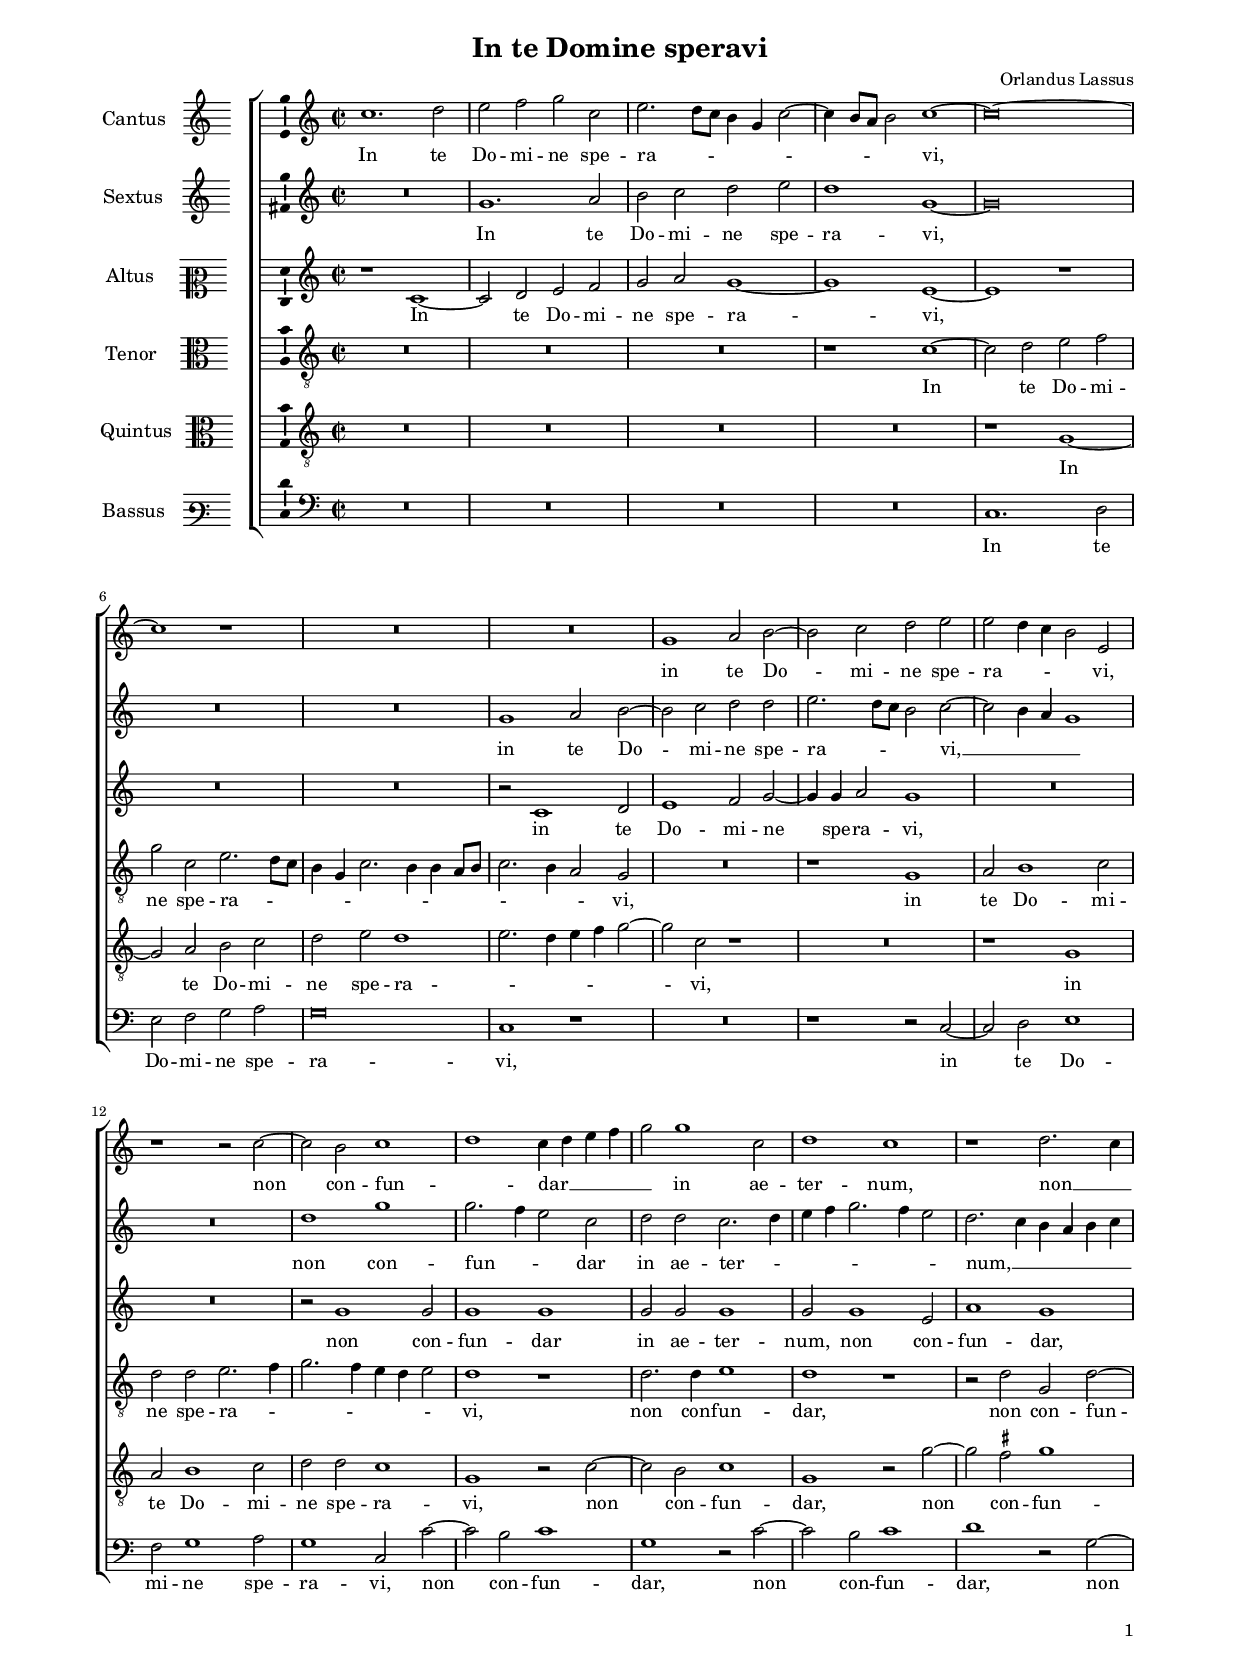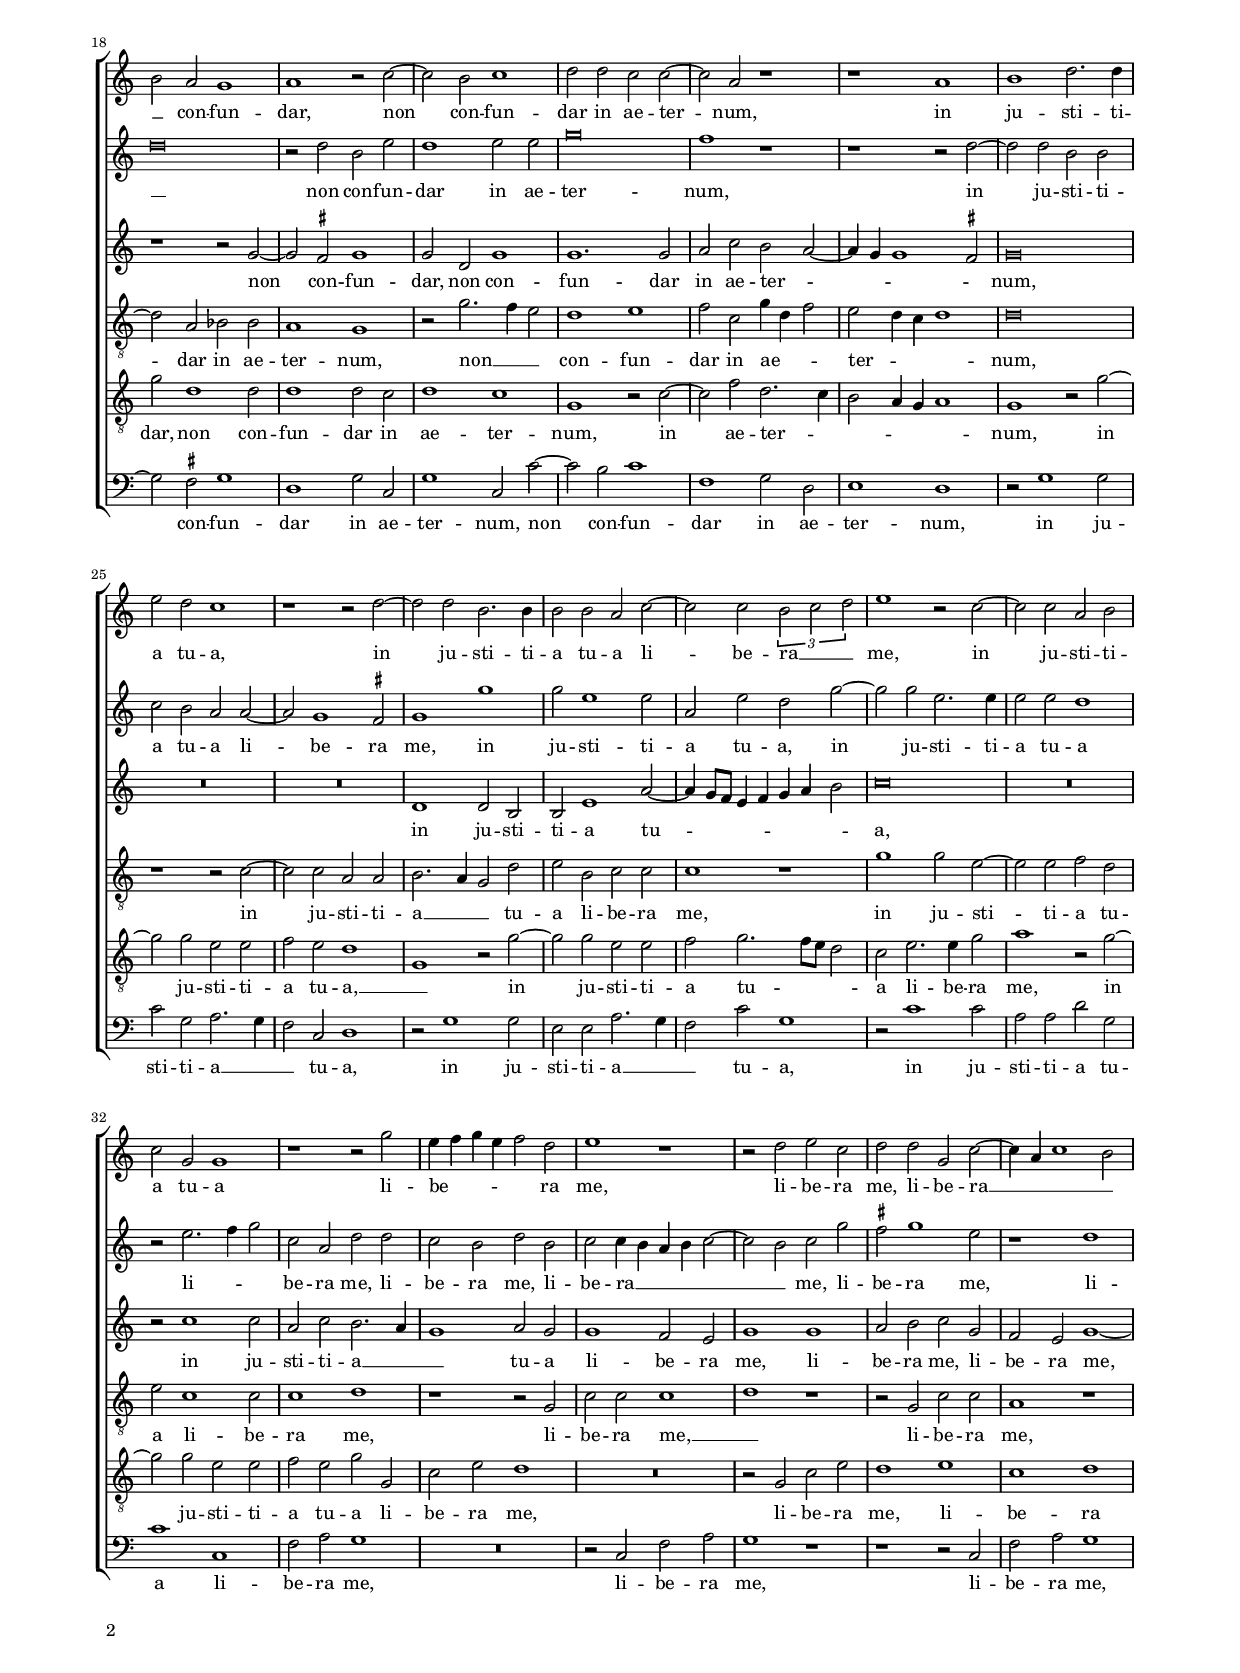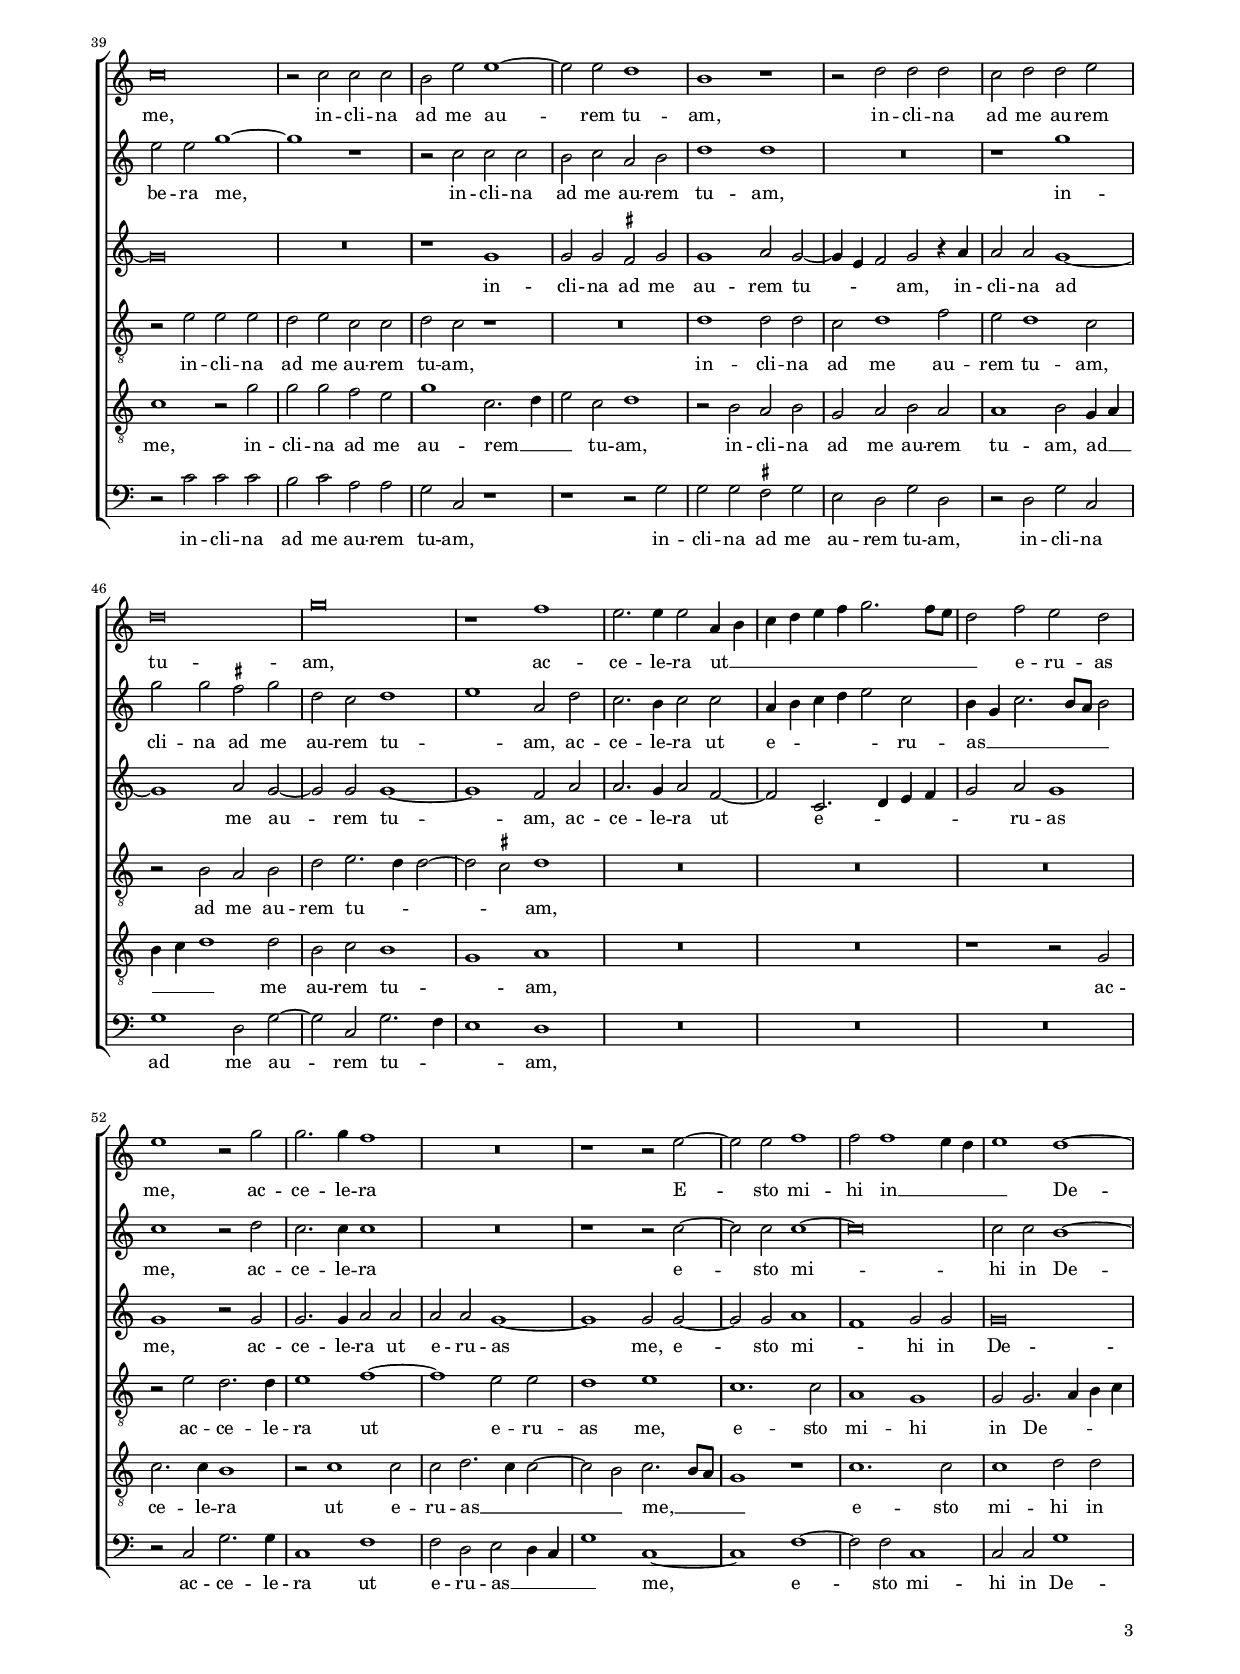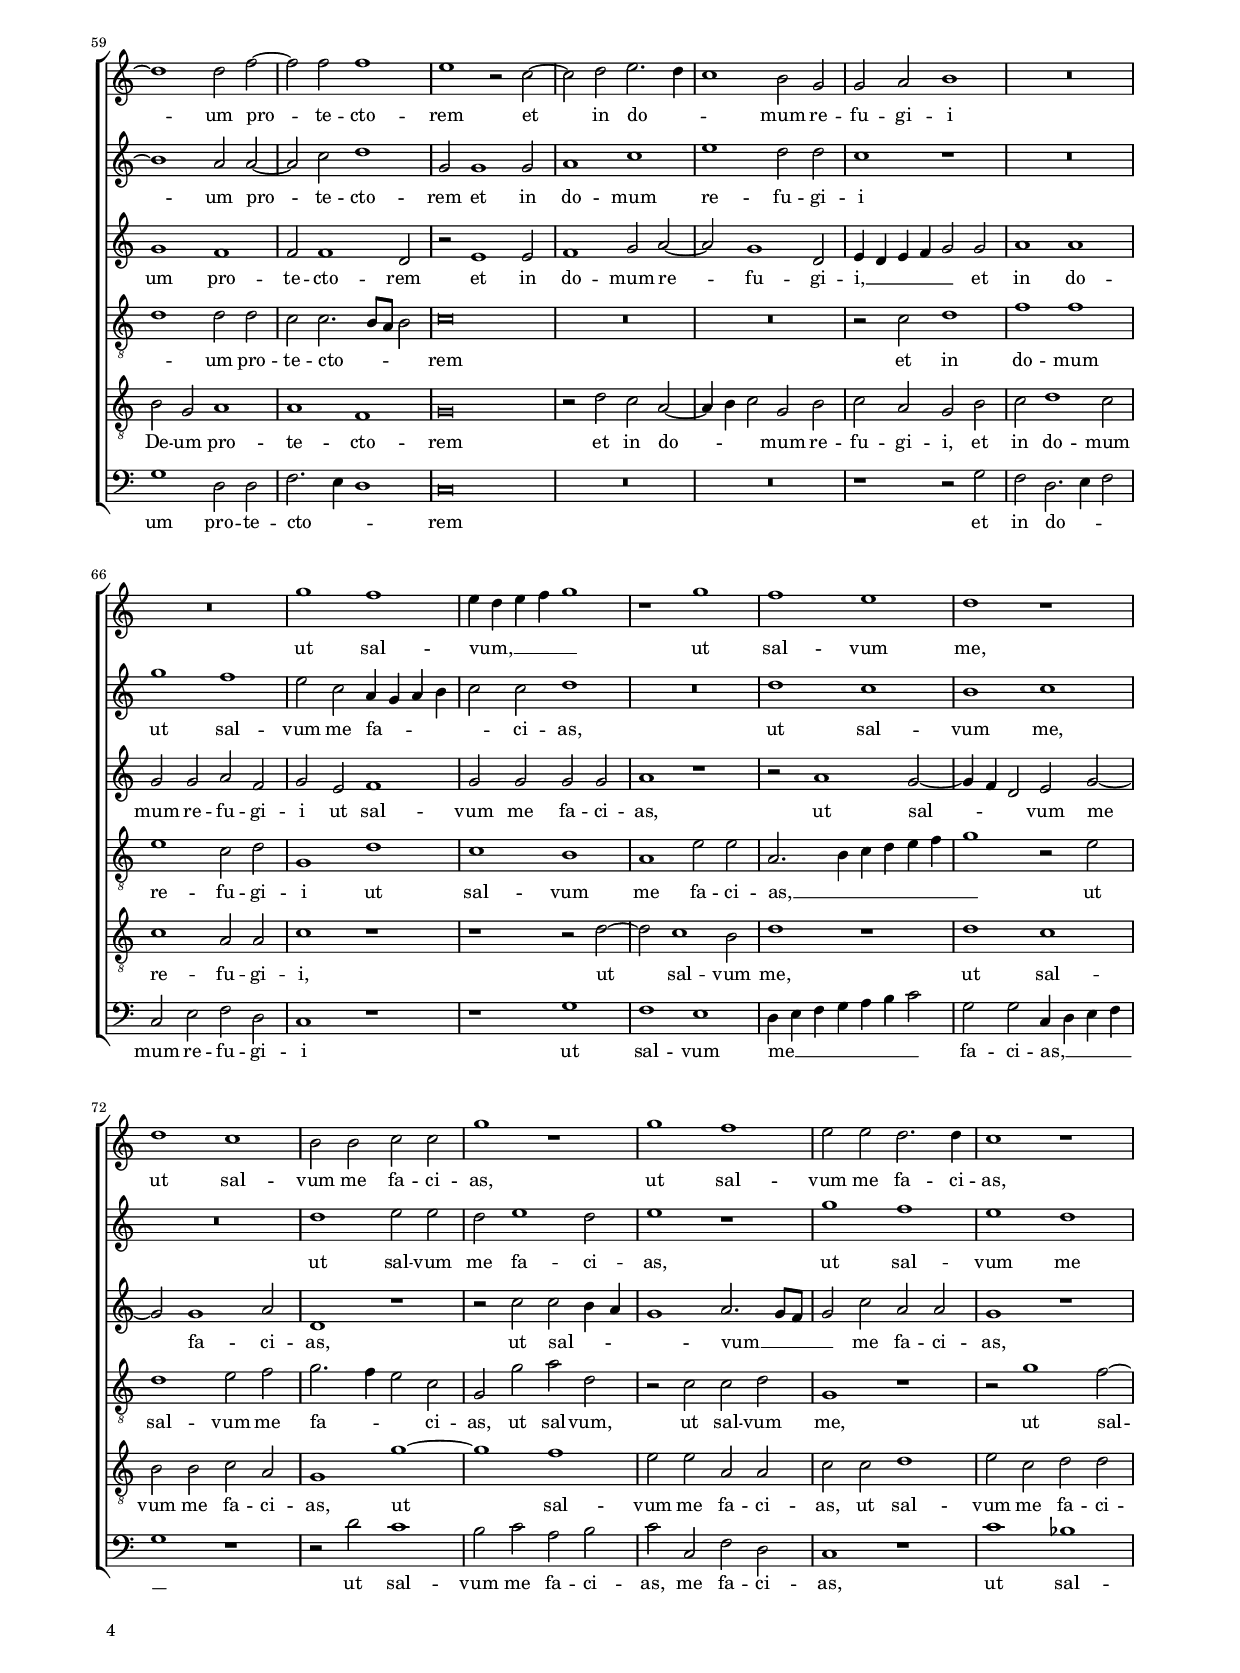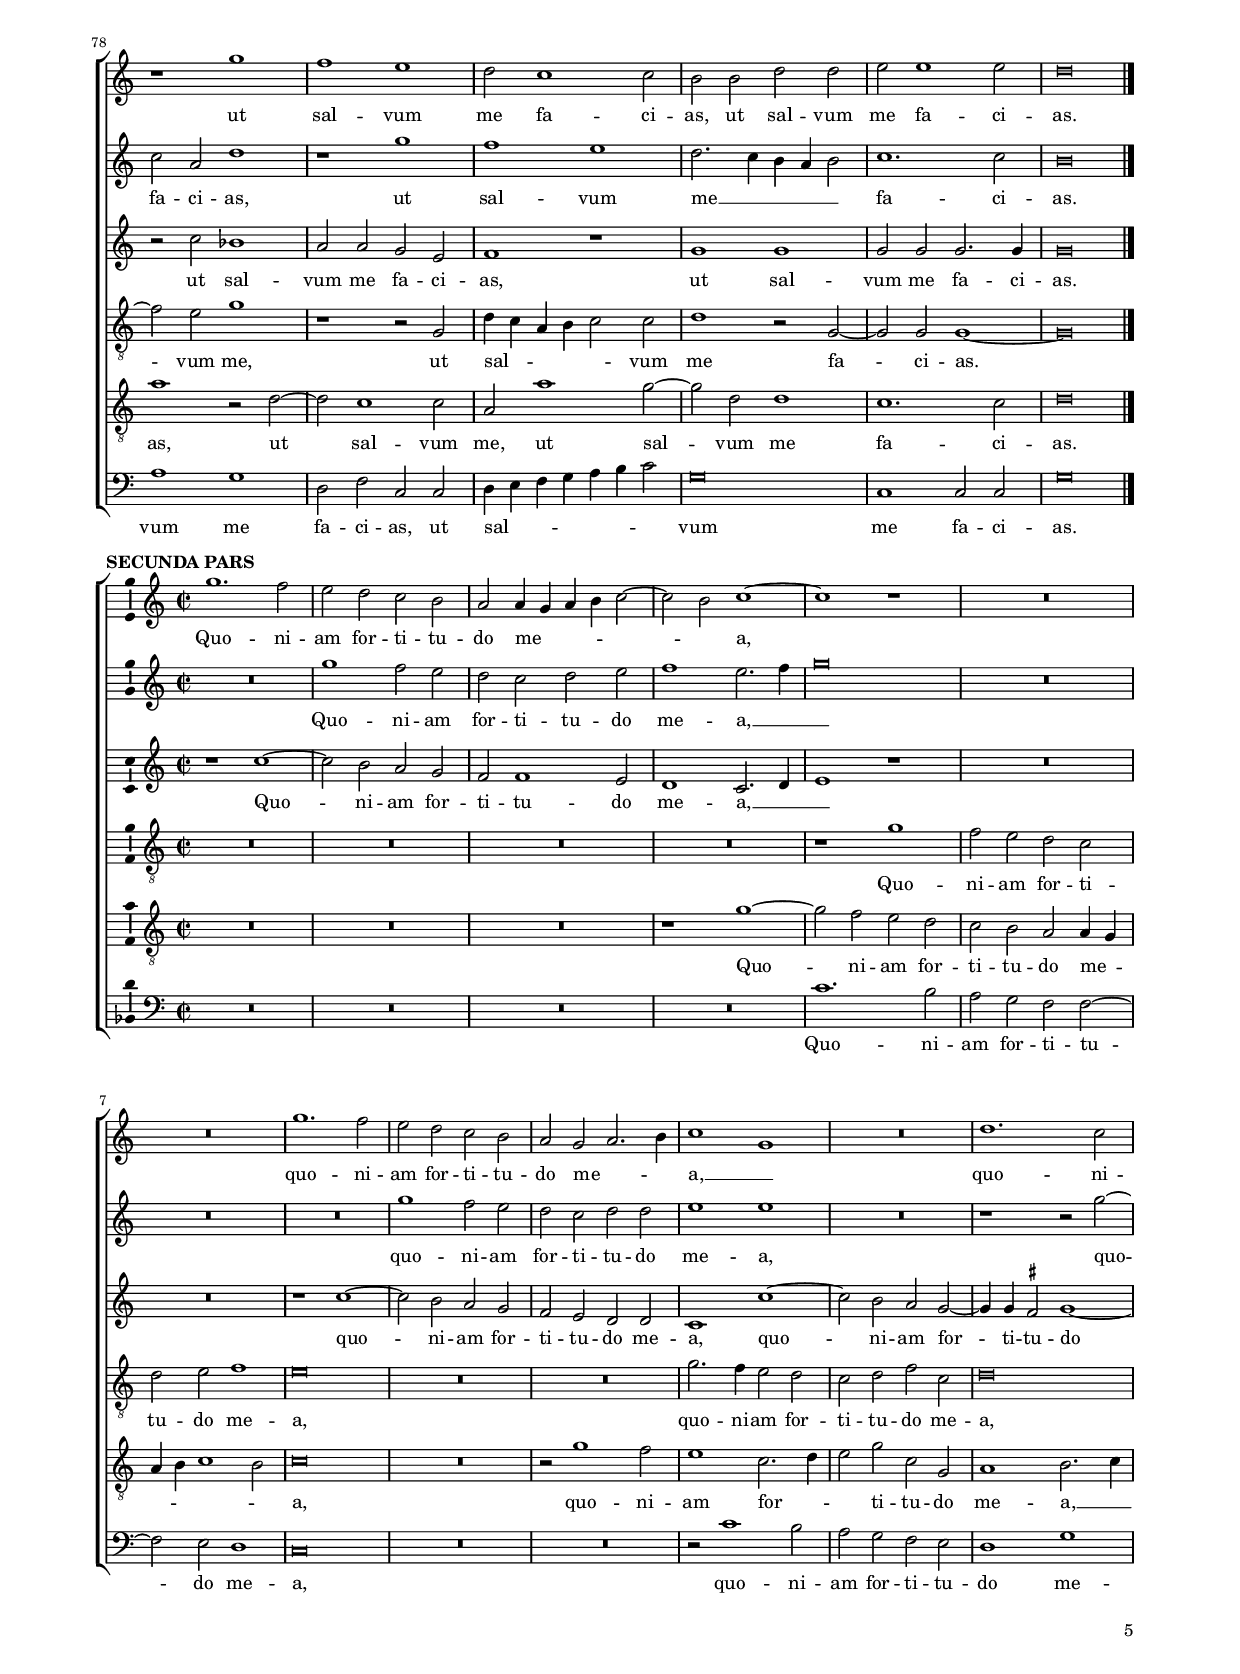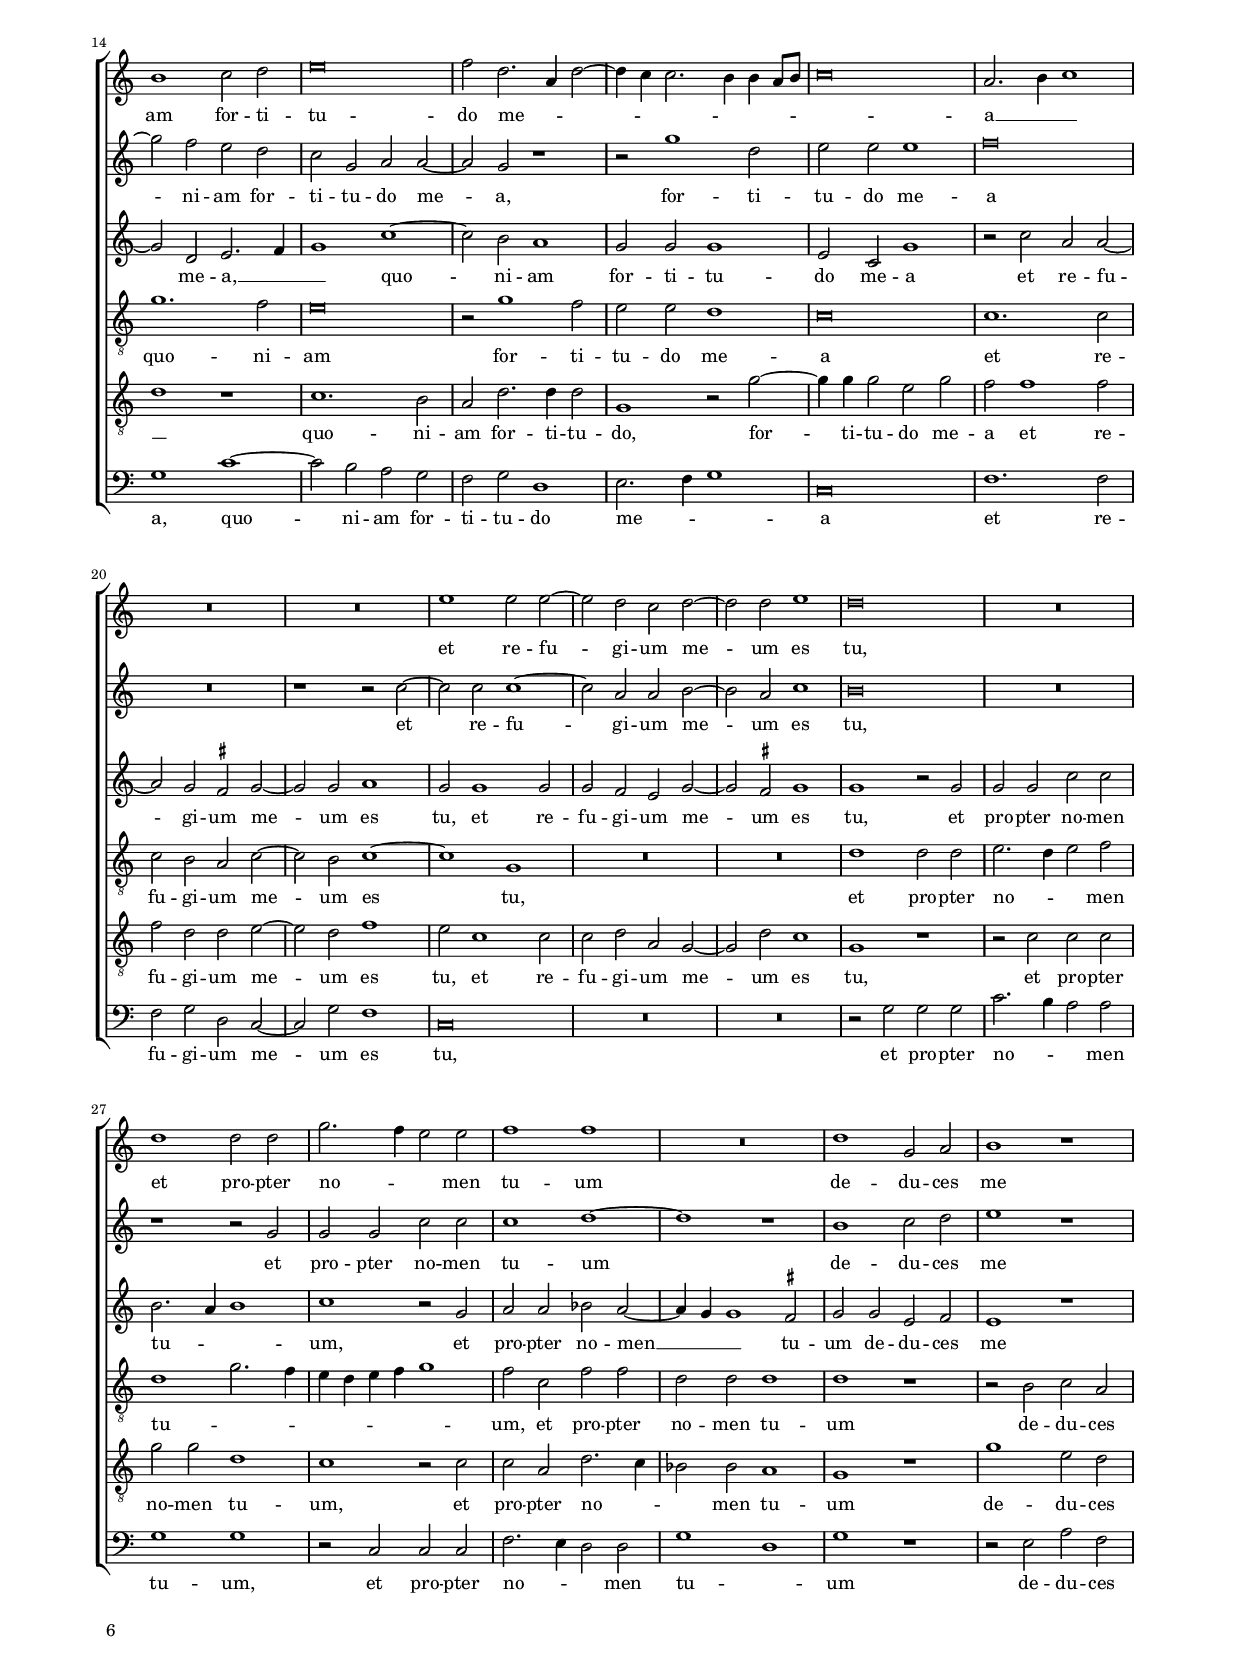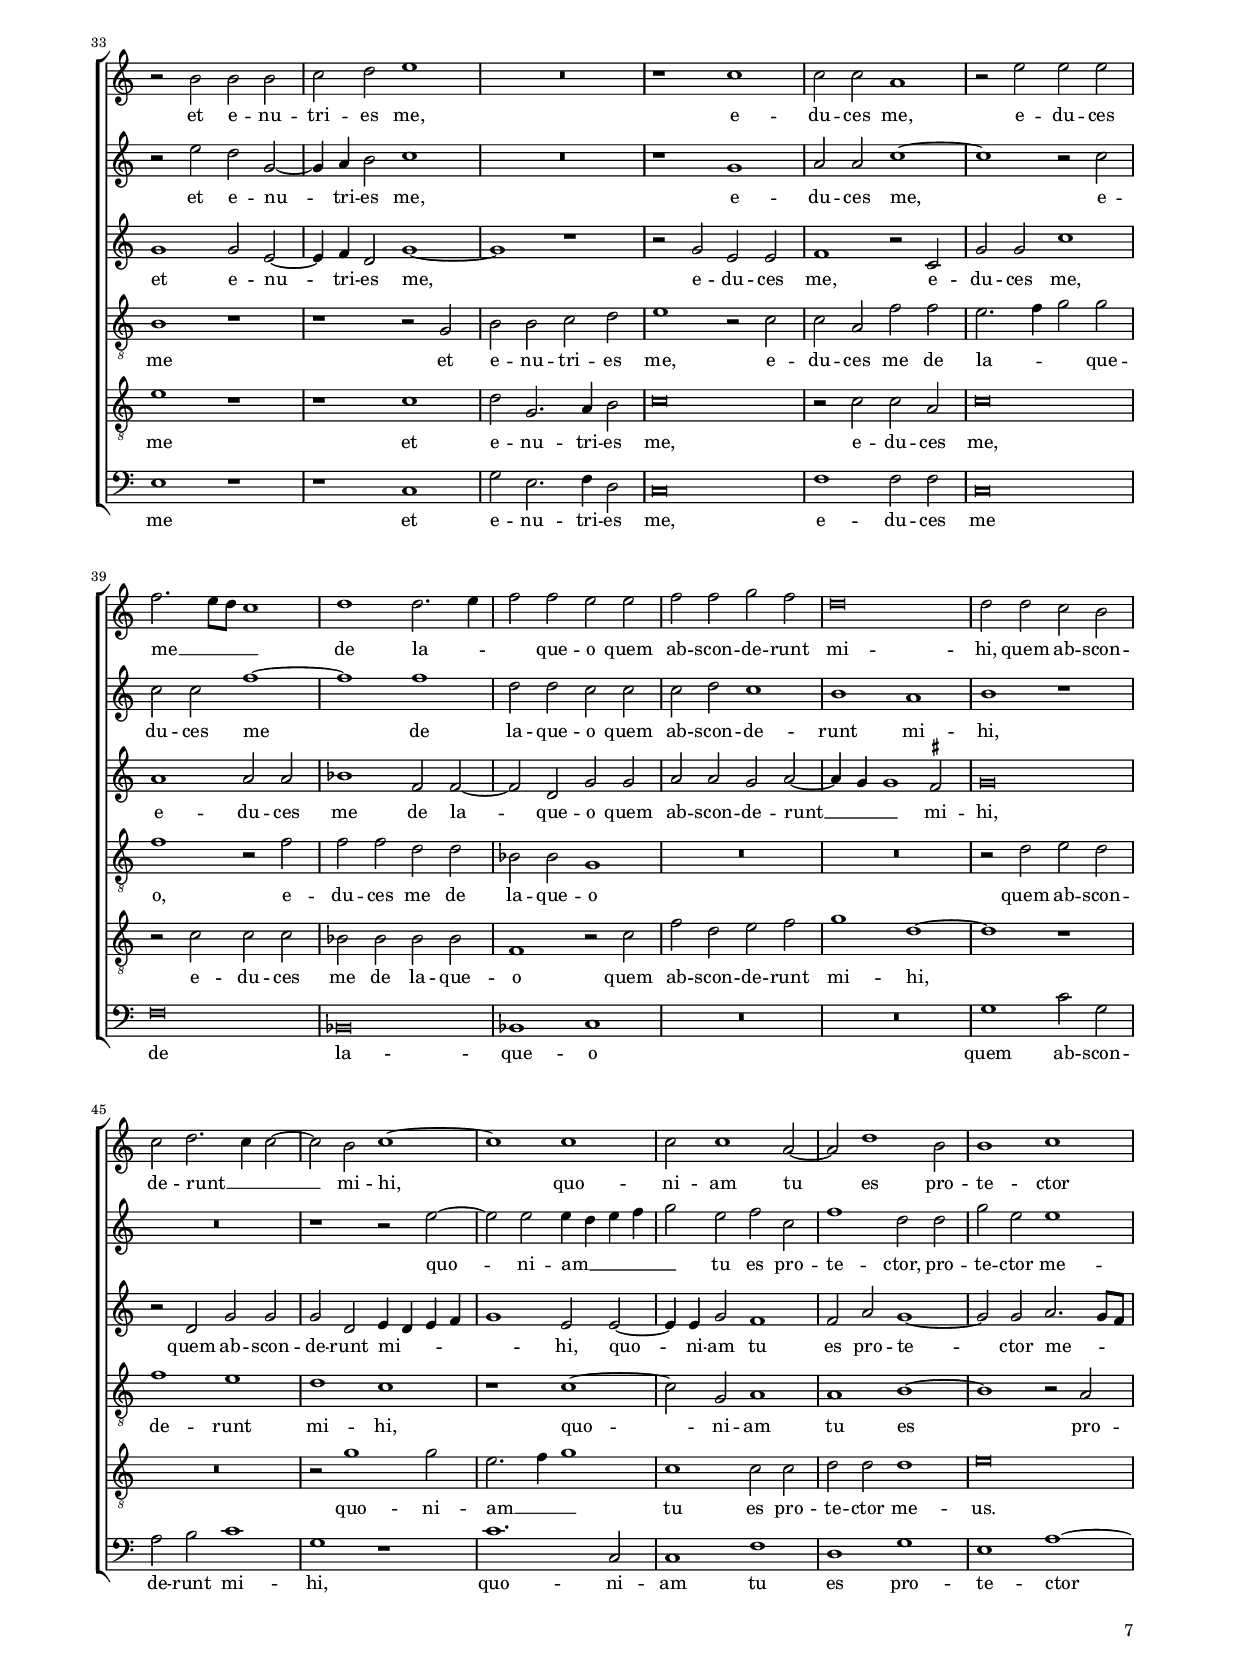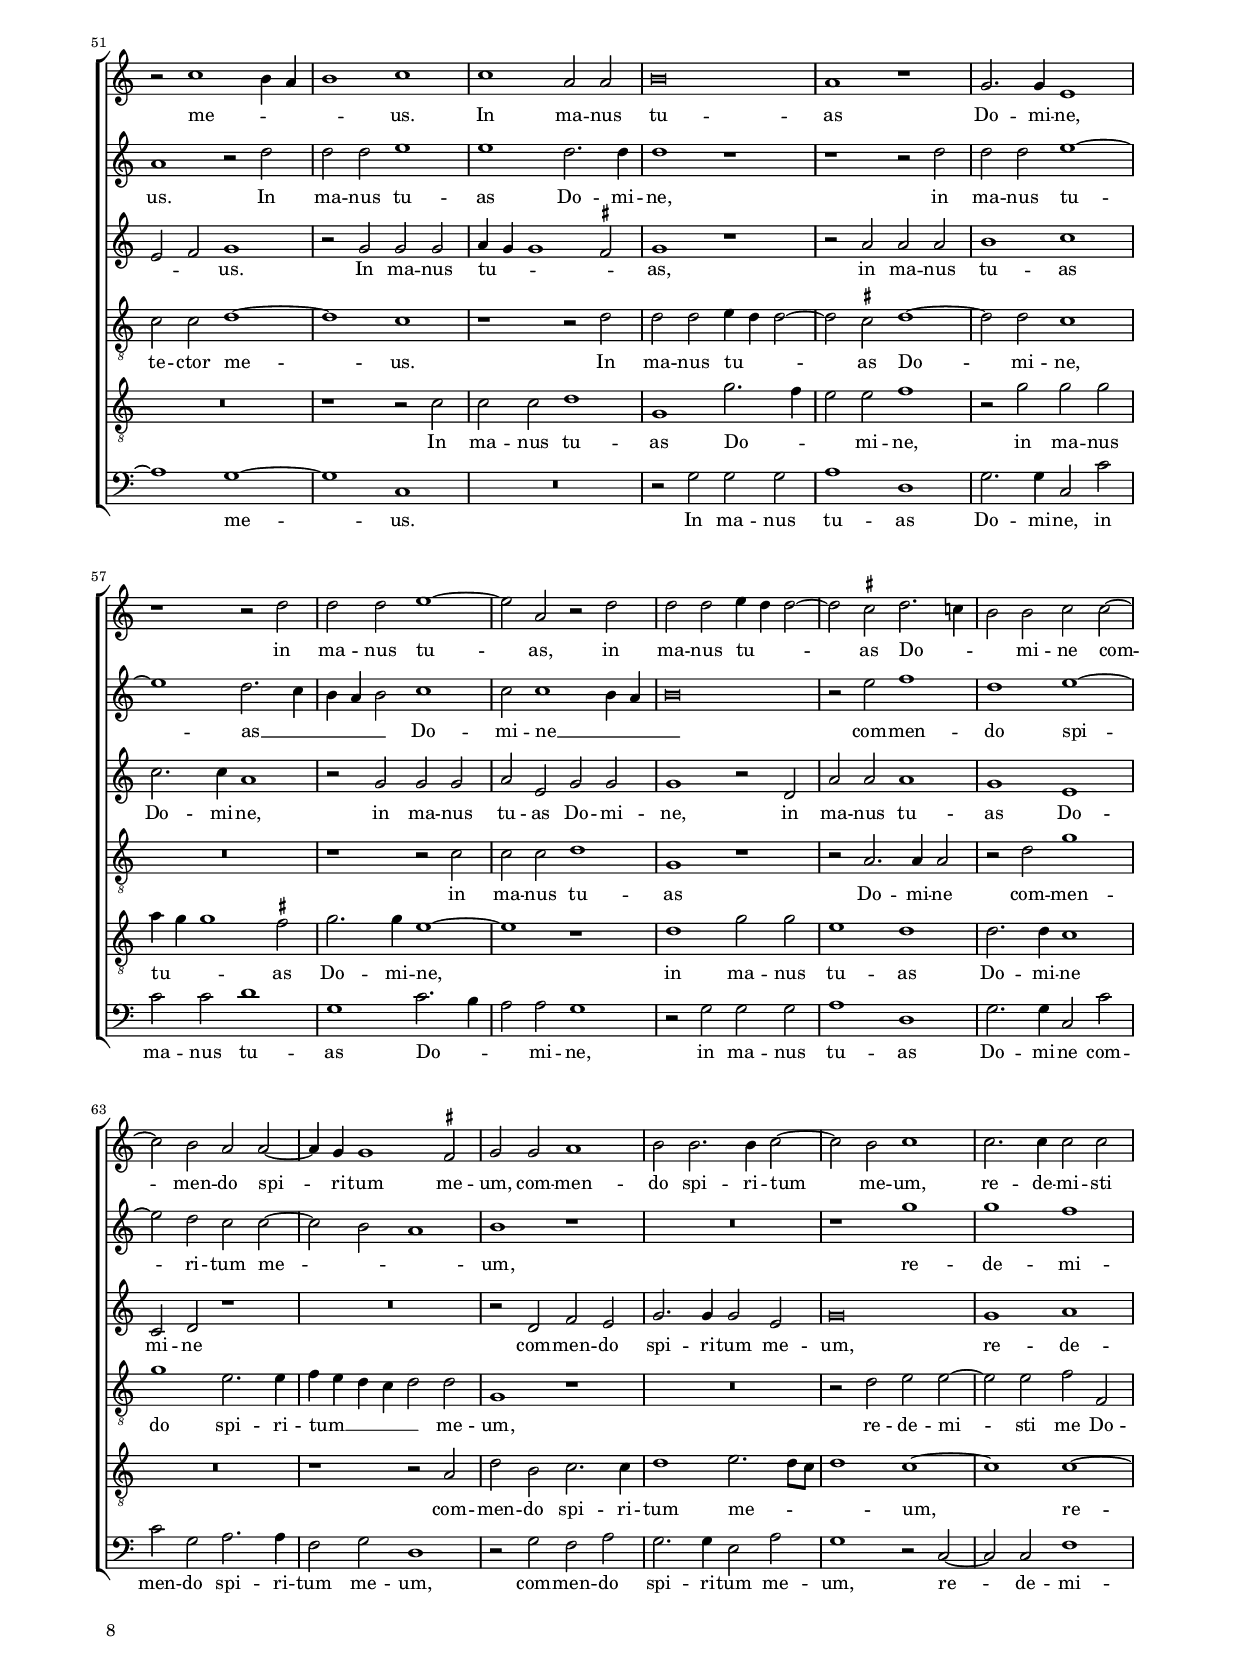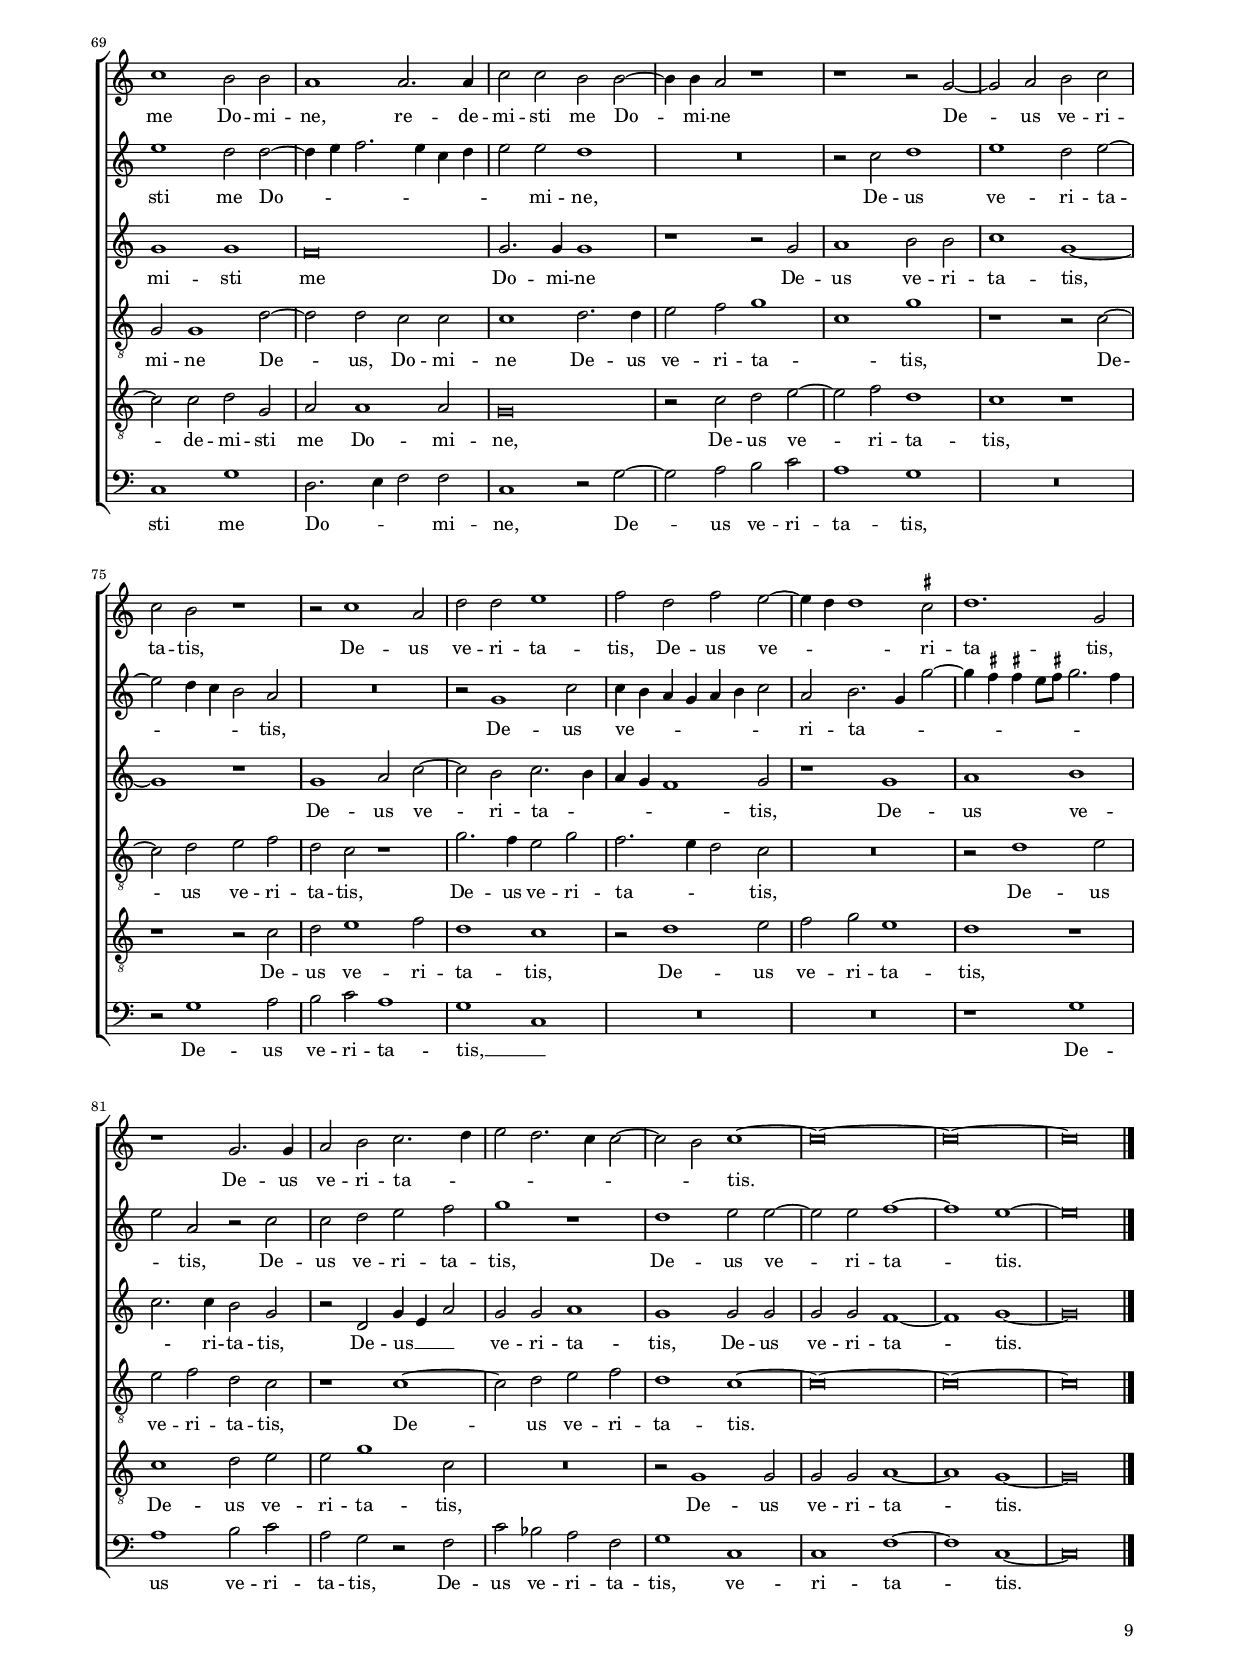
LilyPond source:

\header
{
  title="In te Domine speravi"
  composer="Orlandus Lassus"
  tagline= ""
}

\version "2.22.0"
\include "deutsch.ly"
#(set-global-staff-size 15)
% #(set-default-paper-size "letter")
#(ly:set-option 'point-and-click #f)


	ficta = { \once \set suggestAccidentals = ##t }
	
	forget = #(define-music-function (music) (ly:music?) #{
		\accidentalStyle forget
		$music
		\accidentalStyle default
		#})



\paper
	{
	top-margin = 1.5 \cm
	bottom-margin = 1 \cm
	left-margin = 1.8 \cm
	right-margin = 1.8 \cm
	ragged-bottom = ##f
	ragged-last-bottom = ##t
	print-page-number = ##f
	score-system-spacing = #'((basic-distance . 17) (minimum-distance . 14) (padding . 5) (strechability . 250))
	system-system-spacing = #'((basic-distance . 17) (minimum-distance . 14) (padding . 5) (strechability . 250))
    oddFooterMarkup=\markup   \fill-line { "" \fromproperty #'page:page-number-string }
    evenFooterMarkup=\markup  \fill-line { \fromproperty #'page:page-number-string "" }
    last-bottom-spacing = #'((basic-distance . 12) (minimum-distance . 7) (padding . 4))
	systems-per-page = 3
    page-count = 9
%	min-systems-per-page = 3
	}

global = {
	\key c \major
	\time 2/2 \set Score.measureLength = #(ly:make-moment 2/1)
    \set Score.tempoHideNote = ##t
    \tempo 2 = 90
	\skip 1*2*83 \bar "|."
	}


incipitcantus = \markup { \score {
	{
	\set Staff.instrumentName = \markup { \fontsize #1 "Cantus" }
	\key c \major
	\clef violin
	s4 \bar ""
	}
	\layout  {
	raggedright = ##t
	indent = 1.6 \cm
	line-width = 2.4 \cm
	\context { \Staff \remove Time_signature_engraver }
	\override Staff.Clef.Y-extent = #'(0 . 0)
	}} \hspace #1 }


incipitsextus = \markup { \score {
	{
	\set Staff.instrumentName = \markup { \fontsize #1 "Sextus" }
	\key c \major
	\clef violin
	s4 \bar ""
	}
	\layout  {
	raggedright = ##t
	indent = 1.6 \cm
	line-width = 2.4 \cm
	\context { \Staff \remove Time_signature_engraver }
	\override Staff.Clef.Y-extent = #'(0 . 0)
	}} \hspace #1 }
      
      
incipitaltus = \markup { \score {
	{
	\set Staff.instrumentName = \markup { \fontsize #1 "Altus" }
	\key c \major
	\clef mezzosoprano
	s4 \bar ""
	}
	\layout  {
	raggedright = ##t
	indent = 1.6 \cm
	line-width = 2.4 \cm
	\context { \Staff \remove Time_signature_engraver }
	\override Staff.Clef.Y-extent = #'(0 . 0)
	}} \hspace #1 }


incipittenor = \markup { \score {
	{
	\set Staff.instrumentName = \markup { \fontsize #1 "Tenor" }
	\key c \major
	\clef alto
	s4 \bar ""
	}
	\layout  {
	raggedright = ##t
	indent = 1.6 \cm
	line-width = 2.4 \cm
	\context { \Staff \remove Time_signature_engraver }
	\override Staff.Clef.Y-extent = #'(0 . 0)
	}} \hspace #1 }
      
      
incipitquintus = \markup { \score {
	{
	\set Staff.instrumentName = \markup { \fontsize #1 "Quintus" }
	\key c \major
	\clef alto
	s4 \bar ""
	}
	\layout  {
	raggedright = ##t
	indent = 1.6 \cm
	line-width = 2.4 \cm
	\context { \Staff \remove Time_signature_engraver }
	\override Staff.Clef.Y-extent = #'(0 . 0)
	}} \hspace #1 }
      
      
incipitbassus = \markup { \score {
	{
	\set Staff.instrumentName = \markup { \fontsize #1 "Bassus" }
	\key c \major
	\clef varbaritone
	s4 \bar ""
	}
	\layout  {
	raggedright = ##t
	indent = 1.6 \cm
	line-width = 2.4 \cm
	\context { \Staff \remove Time_signature_engraver }
	\override Staff.Clef.Y-extent = #'(0 . 0)
	}} \hspace #1 }


cantus =  \relative c''
	{
	c1. d2
	e2 f g c,
	e2. d8 c h4 g c2~
	c4 h8 a h2 c1~
%5
	c\breve~ |
	c1 r
	R\breve
	R\breve
	g1 a2 h~
%10
	h2 c d e |
	e2 d4 c h2 e,
	r1 r2 c'~
	c2 h c1
	d1 c4 d e f
%15
	g2 g1 c,2 |
	d1 c
	r1 d2. c4
	h2 a g1
	a1 r2 c~
%20
	c2 h c1 |
	d2 d c c~
	c2 a r1
	r1 a
	h1 d2. d4
%25
	e2 d c1 |
	r1 r2 d~
	d2 d h2. h4
	h2 h a c~
	c2 c \tuplet 3/2 { h2 c d }
%30
	e1 r2 c~ |
	c2 c a h
	c2 g g1
	r1 r2 g'
	e4 f g e f2 d
%35
	e1 r |
	r2 d e c
	d2 d g, c~
	c4 a c1 h2
	c\breve
%40
	r2 c c c |
	h2 e e1~
	e2 e d1
	h1 r
	r2 d d d
%45
	c2 d d e |
	d\breve
	g\breve
	r1 f
	e2. e4 e2 a,4 h
%50
	c4 d e f g2. f8 e |
	d2 f e d
	e1 r2 g
	g2. g4 f1
	R\breve
%55
	r1 r2 e~ |
	e2 e f1
	f2 f1 e4 d
	e1 d~
	d1 d2 f~
%60
	f2 f f1 |
	e1 r2 c~
	c2 d e2. d4
	c1 h2 g
	g2 a h1
%65
	R\breve |
	R\breve
	g'1 f
	e4 d e f g1
	r1 g
%70
	f1 e |
	d1 r
	d1 c
	h2 h c c
	g'1 r
%75
	g1 f |
	e2 e d2. d4
	c1 r
	r1 g'
	f1 e
%80
	d2 c1 c2 |
	h2 h d d
	e2 e1 e2
	d\breve |
	}


sextus = \relative c''
	{
	R\breve
	g1. a2
	h2 c d e
	d1 g,~
%5
	g\breve |
	R\breve
	R\breve
	g1 a2 h~
	h2 c d d
%10
	e2. d8 c h2 c~ |
	c2 h4 a g1
	R\breve
	d'1 g
	g2. f4 e2 c
%15
	d2 d c2. d4 |
	e4 f g2. f4 e2
	d2. c4 h a h c
	d\breve
	r2 d h e
%20
	d1 e2 e |
	g\breve
	f1 r
	r1 r2 d~
	d2 d h h
%25
	c2 h a a~ |
	a2 g1 \ficta fis2
	g1 g'
	g2 e1 e2
	a,2 e' d g~
%30
	g2 g e2. e4 |
	e2 e d1
	r2 e2. f4 g2
	c,2 a d d
	c2 h d h
%35
	c2 c4 h a h c2~ |
	c2 h c g'
	\ficta fis2 g1 e2
	r1 d
	e2 e g1~
%40
	g1 r |
	r2 c, c c
	h2 c a h
	d1 d
	R\breve
%45
	r1 g |
	g2 g \ficta fis g
	d2 c d1
	e1 a,2 d
	c2. h4 c2 c
%50
	a4 h c d e2 c |
	h4 g c2. h8 a h2
	c1 r2 d
	c2. c4 c1
	R\breve
%55
	r1 r2 c~ |
	c2 c c1~
	c\breve
	c2 c h1~
	h1 a2 a~
%60
	a2 c d1 |
	g,2 g1 g2
	a1 c
	e1 d2 d
	c1 r
%65
	R\breve |
	g'1 f
	e2 c a4 g a h
	c2 c d1
	R\breve
%70
	d1 c |
	h1 c
	R\breve
	d1 e2 e
	d2 e1 d2
%75
	e1 r |
	g1 f
	e1 d
	c2 a d1
	r1 g
%80
	f1 e |
	d2. c4 h a h2
	c1. c2
	h\breve |
	}


altus =  \relative c'
    {
	r1 c~
	c2 d e f
	g2 a g1~
	g1 e~
%5
	e1 r |
	R\breve
	R\breve
	r2 c1 d2
	e1 f2 g~
%10
	g4 g a2 g1 |
	R\breve
	R\breve
	r2 g1 g2
	g1 g
%15
	g2 g g1 |
	g2 g1 e2
	a1 g
	r1 r2 g~
	g2 \ficta fis g1
%20
	g2 d g1 |
	g1. g2
	a2 c h a~
	a4 g g1 \ficta fis2
	g\breve
%25
	R\breve |
	R\breve
	d1 d2 h
	h2 e1 a2~
	a4 g8 f e4 f g a h2
%30
	c\breve |
	R\breve
	r2 c1 c2
	a2 c h2. a4
	g1 a2 g
%35
	g1 f2 e |
	g1 g
	a2 h c g
	f2 e g1~
	g\breve
%40
	R\breve |
	r1 g
	g2 g \ficta fis g
	g1 a2 g~
	g4 e f2 g r4 a
%45
	a2 a g1~ |
	g1 a2 g~
	g2 g g1~
	g1 f2 a
	a2. g4 a2 f~
%50
	f2 c2. d4 e f |
	g2 a g1
	g1 r2 g
	g2. g4 a2 a
	a2 a g1~
%55
	g1 g2 g~ |
	g2 g a1
	f1 g2 g
	g\breve
	g1 f
%60
	f2 f1 d2 |
	r2 e1 e2
	f1 g2 a~
	a2 g1 d2
	e4 d e f g2 g
%65
	a1 a |
	g2 g a f
	g2 e f1
	g2 g g g
	a1 r
%70
	r2 a1 g2~
	g4 f d2 e g~
	g2 g1 a2
	d,1 r
	r2 c' c h4 a
%75
	g1 a2. g8 f |
	g2 c a a
	g1 r
	r2 c b1
	a2 a g e
%80
	f1 r |
	g1 g
	g2 g g2. g4
	g\breve |
	}


tenor =  \relative c'
	{
	R\breve
	R\breve
	R\breve
	r1 c~
%5
	c2 d e f |
	g2 c, e2. d8 c
	h4 g c2. h4 h a8 h
	c2. h4 a2 g
	R\breve
%10
	r1 g |
	a2 h1 c2
	d2 d e2. f4
	g2. f4 e d e2
	d1 r
%15
	d2. d4 e1 |
	d1 r
	r2 d g, d'~
	d2 a b b
	a1 g
%20
	r2 g'2. f4 e2 |
	d1 e
	f2 c g'4 d f2
	e2 d4 c d1
	d\breve
%25
	r1 r2 c~ |
	c2 c a a
	h2. a4 g2 d'
	e2 h c c
	c1 r
%30
	g'1 g2 e~ |
	e2 e f d
	e2 c1 c2
	c1 d
	r1 r2 g,
%35
	c2 c c1 |
	d1 r
	r2 g, c c
	a1 r
	r2 e' e e
%40
	d2 e c c |
	d2 c r1
	R\breve
	d1 d2 d
	c2 d1 f2
%45
	e2 d1 c2 |
	r2 h a h
	d2 e2. d4 d2~
	d2 \ficta cis d1
	R\breve
%50
	R\breve |
	R\breve
	r2 e d2. d4
	e1 f~
	f1 e2 e
%55
	d1 e |
	c1. c2
	a1 g
	g2 g2. a4 h c
	d1 d2 d
%60
	c2 c2. h8 a h2 |
	c\breve
	R\breve
	R\breve
	r2 c d1
%65
	f1 f |
	e1 c2 d
	g,1 d'
	c1 h
	a1 e'2 e
%70
	a,2. h4 c d e f |
	g1 r2 e
	d1 e2 f
	g2. f4 e2 c
	g2 g' a d,
%75
	r2 c c d |
	g,1 r
	r2 g'1 f2~
	f2 e g1
	r1 r2 g,
%80
	d'4 c a h c2 c |
	d1 r2 g,~
	g2 g g1~
	g\breve |
	}


quintus  =  \relative c'
	{
	R\breve
	R\breve
	R\breve
	R\breve
%5
	r1 g~ |
	g2 a h c
	d2 e d1
	e2. d4 e f g2~
	g2 c, r1
%10
	R\breve |
	r1 g
	a2 h1 c2
	d2 d c1
	g1 r2 c~
%15
	c2 h c1 |
	g1 r2 g'~
	g2 \ficta fis g1
	g2 d1 d2
	d1 d2 c
%20
	d1 c |
	g1 r2 c~
	c2 f d2. c4
	h2 a4 g a1
	g1 r2 g'~
%25
	g2 g e e |
	f2 e d1
	g,1 r2 g'~
	g2 g e e
	f2 g2. f8 e d2
%30
	c2 e2. e4 g2 |
	a1 r2 g~
	g2 g e e
	f2 e g g,
	c2 e d1
%35
	R\breve |
	r2 g, c e
	d1 e
	c1 d
	c1 r2 g'
%40
	g2 g f e |
	g1 c,2. d4
	e2 c d1
	r2 h a h
	g2 a h a
%45
	a1 h2 g4 a |
	h4 c d1 d2
	h2 c h1
	g1 a
	R\breve
%50
	R\breve |
	r1 r2 g
	c2. c4 h1
	r2 c1 c2
	c2 d2. c4 c2~
%55
	c2 h c2. h8 a |
	g1 r
	c1. c2
	c1 d2 d
	h2 g a1
%60
	a1 f |
	g\breve
	r2 d' c a~
	a4 h c2 g h
	c2 a g h
%65
	c2 d1 c2 |
	c1 a2 a
	c1 r
	r1 r2 d~
	d2 c1 h2
%70
	d1 r |
	d1 c
	h2 h c a
	g1 g'~
	g1 f
%75
	e2 e a, a |
	c2 c d1
	e2 c d d
	a'1 r2 d,~
	d2 c1 c2
%80
	a2 a'1 g2~ |
	g2 d d1
	c1. c2
	d\breve |
	}


bassus  =  \relative c
	{
	R\breve
	R\breve
	R\breve
	R\breve
%5
	c1. d2 |
	e2 f g a
	g\breve
	c,1 r
	R\breve
%10
	r1 r2 c~ |
	c2 d e1
	f2 g1 a2
	g1 c,2 c'~
	c2 h c1
%15
	g1 r2 c~ |
	c2 h c1
	d1 r2 g,~
	g2 \ficta fis g1
	d1 g2 c,
%20
	g'1 c,2 c'~ |
	c2 h c1
	f,1 g2 d
	e1 d
	r2 g1 g2
%25
	c2 g a2. g4 |
	f2 c d1
	r2 g1 g2
	e2 e a2. g4
	f2 c' g1
%30
	r2 c1 c2 |
	a2 a d g,
	c1 c,
	f2 a g1
	R\breve
%35
	r2 c, f a |
	g1 r
	r1 r2 c,
	f2 a g1
	r2 c c c
%40
	h2 c a a |
	g2 c, r1
	r1 r2 g'
	g2 g \ficta fis g
	e2 d g d
%45
	r2 d g c, |
	g'1 d2 g~
	g2 c, g'2. f4
	e1 d
	R\breve
%50
	R\breve |
	R\breve
	r2 c g'2. g4
	c,1 f
	f2 d e d4 c
%55
	g'1 c,~ |
	c1 f~
	f2 f c1
	c2 c g'1
	g1 d2 d
%60
	f2. e4 d1 |
	c\breve
	R\breve
	R\breve
	r1 r2 g'
%65
	f2 d2. e4 f2 |
	c2 e f d
	c1 r
	r1 g'
	f1 e
%70
	d4 e f g a h c2 |
	g2 g c,4 d e f
	g1 r
	r2 d' c1
	h2 c a h
%75
	c2 c, f d |
	c1 r
	c'1 b
	a1 g
	d2 f c c
%80
	d4 e f g a h c2 |
	g\breve
	c,1 c2 c
	g'\breve |
	}


lyricscantus = \lyricmode {
	In te Do -- mi -- ne spe -- ra -- _ _ _ _ _ _ _ _ vi,
	in te Do -- mi -- ne spe -- ra -- _ _ _ vi,
	non con -- fun -- _ dar __ _ _ _ _ in ae -- ter -- num,
	non __ _ _ con -- fun -- dar,
	non con -- fun -- dar in ae -- ter -- num,
	in ju -- sti -- ti -- a tu -- a,
	in ju -- sti -- ti -- a tu -- a li -- be -- ra __ _ _ me,
	in ju -- sti -- ti -- a tu -- a li -- be -- _ _ _ _ ra me,
	li -- be -- ra me,
	li -- be -- ra __ _ _ _ me,
	in -- cli -- na ad me au -- rem tu -- am,
	in -- cli -- na ad me au -- rem tu -- am,
	ac -- ce -- le -- ra ut __ _ _ _ _ _ _ _ _ _  e -- ru -- as me,
	ac -- ce -- le -- ra
	E -- sto mi -- hi in __ _ _ _ De -- um pro -- te -- cto -- rem
	et in do -- _ _ mum re -- fu -- gi -- i
	ut sal -- vum, __ _ _ _ _
	ut sal -- vum me,
	ut sal -- vum me fa -- ci -- as,
	ut sal -- vum me fa -- ci -- as,
	ut sal -- vum me fa -- ci -- as,
	ut sal -- vum me fa -- ci -- as.
	}


lyricssextus = \lyricmode {
	In te Do -- mi -- ne spe -- ra -- vi,
	in te Do -- mi -- ne spe -- ra -- _ _ _ vi, __ _ _ _
	non con -- fun -- _ _ dar in ae -- ter -- _ _ _ _ _ _ num, __ _ _ _ _ _ _
	non con -- fun -- dar in ae -- ter -- num,
	in ju -- sti -- ti -- a tu -- a li -- be -- ra me,
	in ju -- sti -- ti -- a tu -- a,
	in ju -- sti -- ti -- a tu -- a li -- _ _ be -- ra me,
	li -- be -- ra me,
	li -- be -- ra __ _ _ _ _ _ me,
	li -- be -- ra me,
	li -- be -- ra me,
	in -- cli -- na ad me au -- rem tu -- am,
	in -- cli -- na ad me au -- rem tu -- _ am,
	ac -- ce -- le -- ra ut e -- _ _ _ _ ru -- as __ _ _ _ _ _ me,
	ac -- ce -- le -- ra
	e -- sto mi -- hi in De -- um pro -- te -- cto -- rem
	et in do -- mum re -- fu -- gi -- i
	ut sal -- vum me fa -- _ _ _ _ ci -- as,
	ut sal -- vum me,
	ut sal -- vum me fa -- ci -- as,
	ut sal -- vum me fa -- ci -- as,
	ut sal -- vum me __ _ _ _ _ fa -- ci -- as.
	}
	
	
lyricsaltus = \lyricmode {
	In te Do -- mi -- ne spe -- ra -- vi,
	in te Do -- mi -- ne spe -- ra -- vi,
	non con -- fun -- dar in ae -- ter -- num,
	non con -- fun -- dar,
	non con -- fun -- dar,
	non con -- fun -- dar in ae -- ter -- _ _ _ _ num,
	in ju -- sti -- ti -- a tu -- _ _ _ _ _ _ _ a,
	in ju -- sti -- ti -- a __ _ _ tu -- a li -- be -- ra me,
	li -- be -- ra me,
	li -- be -- ra me,
	in -- cli -- na ad me au -- rem tu -- _ _ am,
	in -- cli -- na ad me au -- rem tu -- am,
	ac -- ce -- le -- ra ut e -- _ _ _ _ ru -- as me,
	ac -- ce -- le -- ra ut e -- ru -- as me,
	e -- sto mi -- _ hi in De -- um pro -- te -- cto -- rem
	et in do -- mum re -- fu -- gi -- i, __ _ _ _ _
	et in do -- mum re -- fu -- gi -- i
	ut sal -- vum me fa -- ci -- as,
	ut sal -- _ _ vum me fa -- ci -- as,
	ut sal -- _ _ _ vum __ _ _ _ me fa -- ci -- as,
	ut sal -- vum me fa -- ci -- as,
	ut sal -- vum me fa -- ci -- as.
	}


lyricstenor = \lyricmode {
	In te Do -- mi -- ne spe -- ra -- _ _ _ _ _ _ _ _ _ _ _ _ vi,
	in te Do -- mi -- ne spe -- ra -- _ _ _ _ _ _ vi,
	non con -- fun -- dar,
	non con -- fun -- dar in ae -- ter -- num,
	non __ _ _ con -- fun -- dar in ae -- _ _ ter -- _ _ _ num,
	in ju -- sti -- ti -- a __ _ _ tu -- a li -- be -- ra me,
	in ju -- sti -- ti -- a tu -- a li -- be -- ra me,
	li -- be -- ra me, __ _
	li -- be -- ra me,
	in -- cli -- na ad me au -- rem tu -- am,
	in -- cli -- na ad me au -- rem tu -- am,
	ad me au -- rem tu -- _ _ _ am,
	ac -- ce -- le -- ra ut e -- ru -- as me,
	e -- sto mi -- hi in De -- _ _ _ _ um pro -- te -- cto -- _ _ _ rem
	et in do -- mum re -- fu -- gi -- i
	ut sal -- vum me fa -- ci -- as, __ _ _ _ _ _ _
	ut sal -- vum me fa -- _ _ ci -- as,
	ut sal -- vum,
	ut sal -- vum me,
	ut sal -- vum me,
	ut sal -- _ _ _ _ vum me fa -- ci -- as.
	}


lyricsquintus = \lyricmode {
	In te Do -- mi -- ne spe -- ra -- _ _ _ _ _ vi,
	in te Do -- mi -- ne spe -- ra -- vi,
	non con -- fun -- dar,
	non con -- fun -- dar,
	non con -- fun -- dar in ae -- ter -- num,
	in ae -- ter -- _ _ _ _ _ num,
	in ju -- sti -- ti -- a tu -- a, __ _
	in ju -- sti -- ti -- a tu -- _ _ _ a li -- be -- ra me,
	in ju -- sti -- ti -- a tu -- a li -- be -- ra me,
	li -- be -- ra me,
	li -- be -- ra me,
	in -- cli -- na ad me au -- rem __ _ _ tu -- am,
	in -- cli -- na ad me au -- rem tu -- am,
	ad __ _ _ _ _ me au -- rem tu -- _ am,
	ac -- ce -- le -- ra ut e -- ru -- as __ _ _ _ me, __ _ _ _
	e -- sto mi -- hi in De -- um pro -- te -- cto -- rem
	et in do -- _ _ mum re -- fu -- gi -- i,
	et in do -- mum re -- fu -- gi -- i,
	ut sal -- vum me,
	ut sal -- vum me fa -- ci -- as,
	ut sal -- vum me fa -- ci -- as,
	ut sal -- vum me fa -- ci -- as,
	ut sal -- vum me,
	ut sal -- vum me fa -- ci -- as.
	}


lyricsbassus = \lyricmode {
	In te Do -- mi -- ne spe -- ra -- vi,
	in te Do -- mi -- ne spe -- ra -- vi,
	non con -- fun -- dar,
	non con -- fun -- dar,
	non con -- fun -- dar in ae -- ter -- num,
	non con -- fun -- dar in ae -- ter -- num,
	in ju -- sti -- ti -- a __ _ _ tu -- a,
	in ju -- sti -- ti -- a __ _ _ tu -- a,
	in ju -- sti -- ti -- a tu -- a li -- be -- ra me,
	li -- be -- ra me,
	li -- be -- ra me,
	in -- cli -- na ad me au -- rem tu -- am,
	in -- cli -- na ad me au -- rem tu -- am,
	in -- cli -- na ad me au -- rem tu -- _ _ am,
	ac -- ce -- le -- ra ut e -- ru -- as __ _ _ _ me,
	e -- sto mi -- hi in De -- um pro -- te -- cto -- _ _ rem
	et in do -- _ _ mum re -- fu -- gi -- i
	ut sal -- vum me __ _ _ _ _ _ _ fa -- ci -- as, __ _ _ _ _
	ut sal -- vum me fa -- ci -- as,
	me fa -- ci -- as,
	ut sal -- vum me fa -- ci -- as,
	ut sal -- _ _ _ _ _ _ vum me fa -- ci -- as.
	}


\score
{  
	\transpose c c {
	\new ChoirStaff \with { \override StaffGrouper.staff-staff-spacing.basic-distance = #12 }
	<<

	\new Staff << \global
	\new Voice="v1" {
		\set Staff.instrumentName=\incipitcantus
		\set Staff.midiInstrument = "reed organ"
		\clef "treble"
		\cantus }
	\new Lyrics \lyricsto "v1" {\lyricscantus }
	>>


	\new Staff << \global
	\new Voice="v6" {
		\set Staff.instrumentName=\incipitsextus
		\set Staff.midiInstrument = "reed organ"
		\clef "treble" 
		\sextus}
	\new Lyrics \lyricsto "v6" {\lyricssextus }
	>>


	\new Staff << \global
	\new Voice="v2" {
		\set Staff.instrumentName=\incipitaltus
		\set Staff.midiInstrument = "reed organ"
		\clef "treble" 
		\altus}
	\new Lyrics \lyricsto "v2" {\lyricsaltus }
	>>


	\new Staff << \global
	\new Voice="v3" {
		\set Staff.instrumentName=\incipittenor
		\set Staff.midiInstrument = "reed organ"
		\clef "G_8"
		\tenor }
	\new Lyrics \lyricsto "v3" {\lyricstenor }
	>>


	\new Staff << \global
	\new Voice="v5" {
		\set Staff.instrumentName=\incipitquintus
		\set Staff.midiInstrument = "reed organ"
		\clef "G_8"
		\quintus}
	\new Lyrics \lyricsto "v5" {\lyricsquintus }
	>>


	\new Staff << \global
	\new Voice="v4" {
		\set Staff.instrumentName=\incipitbassus
		\set Staff.midiInstrument = "reed organ"
		\clef "bass" 
		\bassus }
	\new Lyrics \lyricsto "v4" {\lyricsbassus}
	>>

	>>
	} % transpose

	\layout
	{
	indent = 2.6 \cm
%	\context { \Lyrics \override VerticalAxisGroup.nonstaff-relatedstaff-spacing.padding = #2 }
%	\context { \Lyrics \override LyricText.font-size = #1 }
  	\context { \Staff \consists "Ambitus_engraver" }
	\context { \Staff \override TimeSignature.break-visibility = #end-of-line-invisible }
	\context { \Score \override BarNumber.padding = #2 }
	\context { \Voice \override NoteHead.style = #'baroque }
	}

\midi
	{
	}

}

%%%%%%%%%%%%%%%%%%%%  PARS SECUNDA


global = {
	\key c \major
	\time 2/2 \set Score.measureLength = #(ly:make-moment 2/1)
    \set Score.tempoHideNote = ##t
    \tempo 2 = 90
	\skip 1*2*87 \bar "|."
	}


cantus =  \relative c''
	{
	g'1. f2
	e2 d c h
	a2 a4 g a h c2~
	c2 h c1~
%5
	c1 r |
	R\breve
	R\breve
	g'1. f2
	e2 d c h
%10
	a2 g a2. h4 |
	c1 g
	R\breve
	d'1. c2
	h1 c2 d
%15
	e\breve |
	f2 d2. a4 d2~
	d4 c c2. h4 h a8 h
	c\breve
	a2. h4 c1
%20
	R\breve |
	R\breve
	e1 e2 e~
	e2 d c d~
	d2 d e1
%25
	d\breve |
	R\breve
	d1 d2 d
	g2. f4 e2 e
	f1 f
%30
	R\breve |
	d1 g,2 a
	h1 r
	r2 h h h
	c2 d e1
%35
	R\breve |
	r1 c
	c2 c a1
	r2 e' e e
	f2. e8 d c1
%40
	d1 d2. e4  |
	f2 f e e
	f2 f g f
	d\breve
	d2 d c h
%45
	c2 d2. c4 c2~ |
	c2 h c1~
	c1 c
	c2 c1 a2~
	a2 d1 h2
%50
	h1 c |
	r2 c1 h4 a
	h1 c
	c1 a2 a
	h\breve
%55
	a1 r |
	g2. g4 e1
	r1 r2 d'
	d2 d e1~
	e2 a, r d
%60
	d2 d e4 d d2~ |
	d2 \ficta cis d2. c4
	h2 h c c~
	c2 h a a~
	a4 g g1 \ficta fis2
%65
	g2 g a1 |
	h2 h2. h4 c2~
	c2 h c1
	c2. c4 c2 c
	c1 h2 h
%70
	a1 a2. a4 |
	c2 c h h~
	h4 h a2 r1
	r1 r2 g~
	g2 a h c
%75
	c2 h r1 |
	r2 c1 a2
	d2 d e1
	f2 d f e~
	e4 d d1 \ficta cis2
%80
	d1. g,2 |
	r1 g2. g4
	a2 h c2. d4
	e2 d2. c4 c2~
	c2 h c1~
%85
	c\breve~
	c\breve~
	c\breve |
	}


sextus = \relative c''
	{
	R\breve
	g'1 f2 e
	d2 c d e
	f1 e2. f4
%5
	g\breve |
	R\breve
	R\breve
	R\breve
	g1 f2 e
%10
	d2 c d d |
	e1 e
	R\breve
	r1 r2 g~
	g2 f e d
%15
	c2 g a a~ |
	a2 g r1
	r2 g'1 d2
	e2 e e1
	f\breve
%20
	R\breve |
	r1 r2 c~
	c2 c c1~
	c2 a a h~
	h2 a c1
%25
	h\breve |
	R\breve
	r1 r2 g
	g2 g c c
	c1 d~
%30
	d1 r |
	h1 c2 d
	e1 r
	r2 e d g,~
	g4 a h2 c1
%35
	R\breve |
	r1 g
	a2 a c1~
	c1 r2 c
	c2 c f1~
%40
	f1 f |
	d2 d c c
	c2 d c1
	h1 a
	h1 r
%45
	R\breve |
	r1 r2 e~
	e2 e e4 d e f
	g2 e f c
	f1 d2 d
%50
	g2 e e1 |
	a,1 r2 d
	d2 d e1
	e1 d2. d4
	d1 r
%55
	r1 r2 d |
	d2 d e1~
	e1 d2. c4
	h4 a h2 c1
	c2 c1 h4 a
%60
	h\breve |
	r2 e f1
	d1 e~
	e2 d c c~
	c2 h a1
%65
	h1 r |
	R\breve
	r1 g'
	g1 f
	e1 d2 d~
%70
	d4 e f2. e4 c d |
	e2 e d1
	R\breve
	r2 c d1
	e1 d2 e~
%75
	e2 d4 c h2 a |
	R\breve
	r2 g1 c2
	c4 h a g a h c2
	a2 h2. g4 g'2~
%80
	g4 \ficta fis \ficta fis! e8 \ficta fis! g2. \forget f4
	e2 a, r c
	c2 d e f
	g1 r
	d1 e2 e~
%85
	e2 e f1~ |
	f1 e~
	e\breve  |
	}


altus =  \relative c'
    {
	r1 c'~
	c2 h a g
	f2 f1 e2
	d1 c2. d4
%5
	e1 r |
	R\breve
	R\breve
	r1 c'~
	c2 h a g
%10
	f2 e d d |
	c1 c'~
	c2 h a g~
	g4 g \ficta fis2  g1~
	g2 d e2. f4
%15
	g1 c~ |
	c2 h a1
	g2 g g1
	e2 c g'1
	r2 c a a~
%20
	a2 g \ficta fis g~ |
	g2 g a1
	g2 g1 g2
	g2 f e g~
	g2 \ficta fis g1
%25
	g1 r2 g |
	g2 g c c
	h2. a4 h1
	c1 r2 g
	a2 a b a~
%30
	a4 g g1 \ficta fis2 |
	g2 g e f
	e1 r
	g1 g2 e~
	e4 f d2 g1~
%35
	g1 r |
	r2 g e e
	f1 r2 c
	g'2 g c1
	a1 a2 a
%40
	b1 f2 f~ |
	f2 d g g
	a2 a g a~
	a4 g g1 \ficta fis2
	g\breve
%45
	r2 d g g |
	g2 d e4 d e f
	g1 e2 e~
	e4 e g2 f1
	f2 a g1~
%50
	g2 g a2. g8 f |
	e2 f g1
	r2 g g g
	a4 g g1 \ficta fis2
	g1 r
%55
	r2 a a a |
	h1 c
	c2. c4 a1
	r2 g g g
	a2 e g g
%60
	g1 r2 d |
	a'2 a a1
	g1 e
	c2 d r1
	R\breve
%65
	r2 d f e |
	g2. g4 g2 e
	g\breve
	g1 a
	g1 g
%70
	f\breve |
	g2. g4 g1
	r1 r2 g
	a1 h2 h
	c1 g~
%75
	g1 r |
	g1 a2 c~
	c2 h c2. h4
	a4 g f1 g2
	r1 g
%80
	a1 h |
	c2. c4 h2 g
	r2 d g4 e a2
	g2 g a1
	g1 g2 g
%85
	g2 g f1~ |
	f1 g~
	g\breve |
	}


tenor =  \relative c'
	{
	R\breve
	R\breve
	R\breve
	R\breve
%5
	r1 g' |
	f2 e d c
	d2 e f1
	e\breve
	R\breve
%10
	R\breve |
	g2. f4 e2 d
	c2 d f c
	d\breve
	g1. f2
%15
	e\breve |
	r2 g1 f2
	e2 e d1
	c\breve
	c1. c2
%20
	c2 h a c~ |
	c2 h c1~
	c1 g
	R\breve
	R\breve
%25
	d'1 d2 d |
	e2. d4 e2 f
	d1 g2. f4
	e4 d e f g1
	f2 c f f
%30
	d2 d d1 |
	d1 r
	r2 h c a
	h1 r
	r1 r2 g
%35
	h2 h c d |
	e1 r2 c
	c2 a f' f
	e2. f4 g2 g
	f1 r2 f
%40
	f2 f d d |
	b2 b g1
	R\breve
	R\breve
	r2 d' e d
%45
	f1 e |
	d1 c
	r1 c~
	c2 g a1
	a1 h~
%50
	h1 r2 a |
	c2 c d1~
	d1 c
	r1 r2 d
	d2 d e4 d d2~
%55
	d2 \ficta cis d1~ |
	d2 d c1
	R\breve
	r1 r2 c
	c2 c d1
%60
	g,1 r |
	r2 a2. a4 a2
	r2 d g1
	g1 e2. e4
	f4 e d c d2 d
%65
	g,1 r |
	R\breve
	r2 d' e e~
	e2 e f f,
	g2 g1 d'2~
%70
	d2 d c c |
	c1 d2. d4
	e2 f g1
	c,1 g'
	r1 r2 c,~
%75
	c2 d e f |
	d2 c r1
	g'2. f4 e2 g
	f2. e4 d2 c
	R\breve
%80
	r2 d1 e2 |
	e2 f d c
	r1 c~
	c2 d e f
	d1 c~
%85
	c\breve~
	c\breve~
	c\breve |
	}


quintus  =  \relative c'
	{
	R\breve
	R\breve
	R\breve
	r1 g'~
%5
	g2 f e d |
	c2 h a a4 g
	a4 h c1 h2
	c\breve
	R\breve
%10
	r2 g'1 f2 |
	e1 c2. d4
	e2 g c, g
	a1 h2. c4
	d1 r
%15
	c1. h2 |
	a2 d2. d4 d2
	g,1 r2 g'~
	g4 g g2 e g
	f2 f1 f2
%20
	f2 d d e~ |
	e2 d f1
	e2 c1 c2
	c2 d a g~
	g2 d' c1
%25
	g1 r |
	r2 c c c
	g'2 g d1
	c1 r2 c
	c2 a d2. c4
%30
	b2 b a1 |
	g1 r
	g'1 e2 d
	e1 r
	r1 c
%35
	d2 g,2. a4 h2 |
	c\breve
	r2 c c a
	c\breve
	r2 c c c
%40
	b2 b b b |
	f1 r2 c'
	f2 d e f
	g1 d~
	d1 r
%45
	R\breve |
	r2 g1 g2
	e2. f4 g1
	c,1 c2 c
	d2 d d1
%50
	e\breve |
	R\breve
	r1 r2 c
	c2 c d1
	g,1 g'2. f4
%55
	e2 e f1 |
	r2 g g g
	a4 g g1 \ficta fis2
	g2. g4 e1~
	e1 r
%60
	d1 g2 g |
	e1 d
	d2. d4 c1
	R\breve
	r1 r2 a
%65
	d2 h c2. c4 |
	d1 e2. d8 c
	d1 c~
	c1 c~
	c2 c d g,
%70
	a2 a1 a2 |
	g\breve
	r2 c d e~
	e2 f d1
	c1 r
%75
	r1 r2 c |
	d2 e1 f2
	d1 c
	r2 d1 e2
	f2 g e1
%80
	d1 r |
	c1 d2 e
	e2 g1 c,2
	R\breve
	r2 g1 g2
%85
	g2 g a1~
	a1 g~
	g\breve |
	}


bassus  =  \relative c
	{
	R\breve
	R\breve
	R\breve
	R\breve
%5
	c'1. h2 |
	a2 g f f~
	f2 e d1
	c\breve
	R\breve
%10
	R\breve |
	r2 c'1 h2
	a2 g f e
	d1 g
	g1 c~
%15
	c2 h a g |
	f2 g d1
	e2. f4 g1
	c,\breve
	f1. f2
%20
	f2 g d c~ |
	c2 g' f1
	c\breve
	R\breve
	R\breve
%25
	r2 g' g g |
	c2. h4 a2 a
	g1 g
	r2 c, c c
	f2. e4 d2 d
%30
	g1 d |
	g1 r
	r2 e a f
	e1 r
	r1 c
%35
	g'2 e2. f4 d2 |
	c\breve
	f1 f2 f
	c\breve
	f\breve
%40
	b,\breve |
	b1 c
	R\breve
	R\breve
	g'1 c2 g
%45
	a2 h c1 |
	g1 r
	c1. c,2
	c1 f
	d1 g
%50
	e1 a~ |
	a1 g~
	g1 c,
	R\breve
	r2 g' g g
%55
	a1 d, |
	g2. g4 c,2 c'
	c2 c d1
	g,1 c2. h4
	a2 a g1
%60
	r2 g g g |
	a1 d,
	g2. g4 c,2 c'
	c2 g a2. a4
	f2 g d1
%65
	r2 g f a |
	g2. g4 e2 a
	g1 r2 c,~
	c2 c f1
	c1 g'
%70
	d2. e4 f2 f |
	c1 r2 g'~
	g2 a h c
	a1 g
	R\breve
%75
	r2 g1 a2 |
	h2 c a1
	g1 c,
	R\breve
	R\breve
%80
	r1 g' |
	a1 h2 c
	a2 g r f
	c'2 b a f
	g1 c,
%85
	c1 f~ |
	f1 c~
	c\breve |
	}


lyricscantus = \lyricmode {
	Quo -- ni -- am for -- ti -- tu -- do me -- _ _ _ _ _ a,
	quo -- ni -- am for -- ti -- tu -- do me -- _ _ a, __ _
	quo -- ni -- am for -- ti -- tu -- do me -- _ _ _ _ _ _ _ _ _ a __ _ _
	et re -- fu -- gi -- um me -- um es tu,
	et pro -- pter no -- _ _ men tu -- um de -- du -- ces me
	et e -- nu -- tri -- es me,
	e -- du -- ces me,
	e -- du -- ces me __ _ _ _ de la -- _ _ que -- o quem ab -- scon -- de -- runt mi -- hi,
	quem ab -- scon -- de -- runt __ _ _ mi -- hi,
	quo -- ni -- am tu es pro -- te -- ctor me -- _ _ _ us.
	In ma -- nus tu -- as Do -- mi -- ne,
	in ma -- nus tu -- as,
	in ma -- nus tu -- _ _ as Do -- _ _ mi -- ne
	com -- men -- do spi -- ri -- tum me -- um,
	com -- men -- do spi -- ri -- tum me -- um,
	re -- de -- mi -- sti me Do -- mi -- ne,
	re -- de -- mi -- sti me Do -- mi -- ne
	De -- us ve -- ri -- ta -- tis,
	De -- us ve -- ri -- ta -- tis,
	De -- us ve -- _ _ ri -- ta -- tis,
	De -- us ve -- ri -- ta -- _ _ _ _ _ _ tis.
	}


lyricssextus = \lyricmode {
	Quo -- ni -- am for -- ti -- tu -- do me -- a, __ _ _
	quo -- ni -- am for -- ti -- tu -- do me -- a,
	quo -- ni -- am for -- ti -- tu -- do me -- a,
	for -- ti -- tu -- do me -- a
	et re -- fu -- gi -- um me -- um es tu,
	et pro -- pter no -- men tu -- um de -- du -- ces me
	et e -- nu -- tri -- es me,
	e -- du -- ces me,
	e -- du -- ces me de la -- que -- o quem ab -- scon -- de -- runt mi -- hi,
	quo -- ni -- am __ _ _ _ _ tu es pro -- te -- ctor,
	pro -- te -- ctor me -- us.
	In ma -- nus tu -- as Do -- mi -- ne,
	in ma -- nus tu -- as __ _ _ _ _ Do -- mi -- ne __ _ _ _
	com -- men -- do spi -- ri -- tum me -- _ _ um,
	re -- de -- mi -- sti me Do -- _ _ _ _ _ _ mi -- ne,
	De -- us ve -- ri -- ta -- _ _ _ tis,
	De -- us ve -- _ _ _ _ _ _ ri -- ta -- _ _ _ _ _ _ _ _ _ tis,
	De -- us ve -- ri -- ta -- tis,
	De -- us ve -- ri -- ta -- tis.
	}


lyricsaltus = \lyricmode {
	Quo -- ni -- am for -- ti -- tu -- do me -- a, __ _ _
	quo -- ni -- am for -- ti -- tu -- do me -- a,
	quo -- ni -- am for -- ti -- tu -- do me -- a, __ _ _
	quo -- ni -- am for -- ti -- tu -- do me -- a
	et re -- fu -- gi -- um me -- um es tu,
	et re -- fu -- gi -- um me -- um es tu,
	et pro -- pter no -- men tu -- _ _ um,
	et pro -- pter no -- men __ _ _ tu -- um de -- du -- ces me
	et e -- nu -- tri -- es me,
	e -- du -- ces me,
	e -- du -- ces me,
	e -- du -- ces me de la -- que -- o quem ab -- scon -- de -- runt __ _ _ mi -- hi,
	quem ab -- scon -- de -- runt mi -- _ _ _ _ hi,
	quo -- ni -- am tu es pro -- te -- ctor me -- _ _ _ _ us.
	In ma -- nus tu -- _ _ _ as,
	in ma -- nus tu -- as Do -- mi -- ne,
	in ma -- nus tu -- as Do -- mi -- ne,
	in ma -- nus tu -- as Do -- mi -- ne
	com -- men -- do spi -- ri -- tum me -- um,
	re -- de -- mi -- sti me Do -- mi -- ne
	De -- us ve -- ri -- ta -- tis,
	De -- us ve -- ri -- ta -- _ _ _ _ tis,
	De -- us ve -- _ ri -- ta -- tis,
	De -- us __ _ _ ve -- ri -- ta -- tis,
	De -- us ve -- ri -- ta -- tis.
	}


lyricstenor = \lyricmode {
	Quo -- ni -- am for -- ti -- tu -- do me -- a,
	quo -- ni -- am for -- ti -- tu -- do me -- a,
	quo -- ni -- am for -- ti -- tu -- do me -- a
	et re -- fu -- gi -- um me -- um es tu,
	et pro -- pter no -- _ _ men tu -- _ _ _ _ _ _ _ um,
	et pro -- pter no -- men tu -- um de -- du -- ces me
	et e -- nu -- tri -- es me,
	e -- du -- ces me de la -- _ _ que -- o,
	e -- du -- ces me de la -- que -- o quem ab -- scon -- de -- runt mi -- hi,
	quo -- ni -- am tu es pro -- te -- ctor me -- us.
	In ma -- nus tu -- _ _ as Do -- mi -- ne,
	in ma -- nus tu -- as Do -- mi -- ne
	com -- men -- do spi -- ri -- tum __ _ _ _ _ me -- um,
	re -- de -- mi -- sti me Do -- mi -- ne De -- us,
	Do -- mi -- ne
	De -- us ve -- ri -- ta -- _ tis,
	De -- us ve -- ri -- ta -- tis,
	De -- us ve -- ri -- ta -- _ _ tis,
	De -- us ve -- ri -- ta -- tis,
	De -- us ve -- ri -- ta -- tis.
	}


lyricsquintus = \lyricmode {
	Quo -- ni -- am for -- ti -- tu -- do me -- _ _ _ _ _ a,
	quo -- ni -- am for -- _ _ ti -- tu -- do me -- a, __ _ _
	quo -- ni -- am for -- ti -- tu -- do,
	for -- ti -- tu -- do me -- a
	et re -- fu -- gi -- um me -- um es tu,
	et re -- fu -- gi -- um me -- um es tu,
	et pro -- pter no -- men tu -- um,
	et pro -- pter no -- _ _ men tu -- um de -- du -- ces me
	et e -- nu -- tri -- es me,
	e -- du -- ces me,
	e -- du -- ces me de la -- que -- o quem ab -- scon -- de -- runt mi -- hi,
	quo -- ni -- am __ _ _ tu es pro -- te -- ctor me -- us.
	In ma -- nus tu -- as Do -- _ _ mi -- ne,
	in ma -- nus tu -- _ _ as Do -- mi -- ne,
	in ma -- nus tu -- as Do -- mi -- ne
	com -- men -- do spi -- ri -- tum me -- _ _ _ um,
	re -- de -- mi -- sti me Do -- mi -- ne,
	De -- us ve -- ri -- ta -- tis,
	De -- us ve -- ri -- ta -- tis,
	De -- us ve -- ri -- ta -- tis,
	De -- us ve -- ri -- ta -- tis,
	De -- us ve -- ri -- ta -- tis.
	}


lyricsbassus = \lyricmode {
	Quo -- ni -- am for -- ti -- tu -- do me -- a,
	quo -- ni -- am for -- ti -- tu -- do me -- a,
	quo -- ni -- am for -- ti -- tu -- do me -- _ _ a
	et re -- fu -- gi -- um me -- um es tu,
	et pro -- pter no -- _ _ men tu -- um,
	et pro -- pter no -- _ _ men tu -- _ um de -- du -- ces me
	et e -- nu -- tri -- es me,
	e -- du -- ces me de la -- que -- o quem ab -- scon -- de -- runt mi -- hi,
	quo -- ni -- am tu es pro -- te -- ctor me -- us.
	In ma -- nus tu -- as Do -- mi -- ne,
	in ma -- nus tu -- as Do -- _ _ mi -- ne,
	in ma -- nus tu -- as Do -- mi -- ne
	com -- men -- do spi -- ri -- tum me -- um,
	com -- men -- do spi -- ri -- tum me -- um,
	re -- de -- mi -- sti me Do -- _ _ mi -- ne,
	De -- us ve -- ri -- ta -- tis,
	De -- us ve -- ri -- ta -- tis, __ _
	De -- us ve -- ri -- ta -- tis,
	De -- us ve -- ri -- ta -- tis,
	ve -- ri -- ta -- tis.
	}


\score
{  
	\transpose c c {
	\new ChoirStaff \with { \override StaffGrouper.staff-staff-spacing.basic-distance = #12 }
	<<

	\new Staff <<\global
	\new Voice="v1" {
	  %\set Staff.instrumentName="Cantus"
		\set Staff.midiInstrument = "reed organ"
		\clef "treble"
		\cantus }
	\new Lyrics \lyricsto "v1" {\lyricscantus }
	>>


	\new Staff << \global
	\new Voice="v6" {
	  %\set Staff.instrumentName="Sextus"
		\set Staff.midiInstrument = "reed organ"
		\clef "treble" 
		\sextus}
	\new Lyrics \lyricsto "v6" {\lyricssextus }
	>>


	\new Staff << \global
	\new Voice="v2" {
	  %\set Staff.instrumentName="Altus"
		\set Staff.midiInstrument = "reed organ"
		\clef "treble" 
		\altus}
	\new Lyrics \lyricsto "v2" {\lyricsaltus }
	>>


	\new Staff <<\global
	\new Voice="v3" {
	  %\set Staff.instrumentName="Tenor"
		\set Staff.midiInstrument = "reed organ"
		\clef "G_8"
		\tenor }
	\new Lyrics \lyricsto "v3" {\lyricstenor }
	>>


	\new Staff << \global
	\new Voice="v5" {
	  %\set Staff.instrumentName="Quintus"
		\set Staff.midiInstrument = "reed organ"
		\clef "G_8"
		\quintus}
	\new Lyrics \lyricsto "v5" {\lyricsquintus }
	>>


	\new Staff <<\global
	\new Voice="v4" {
	  %\set Staff.instrumentName="Bassus"
		\set Staff.midiInstrument = "reed organ"
		\clef "bass" 
		\bassus }
	\new Lyrics \lyricsto "v4" {\lyricsbassus}
	>>

	>>
	} % transpose

	\layout
	{
	indent = 0 \cm
%	\context { \Lyrics \override VerticalAxisGroup.nonstaff-relatedstaff-spacing.padding = #2 }
%	\context { \Lyrics \override LyricText.font-size = #1 }
   	\context { \Staff \consists "Ambitus_engraver" }
	\context { \Staff \override TimeSignature.break-visibility = #end-of-line-invisible }
	\context { \Score \override BarNumber.padding = #2 }
	\context { \Voice \override NoteHead.style = #'baroque }
	}

    \header { piece = \markup { \raise #2 \bold "SECUNDA PARS"} }

\midi
	{
	}

}

% EOF
